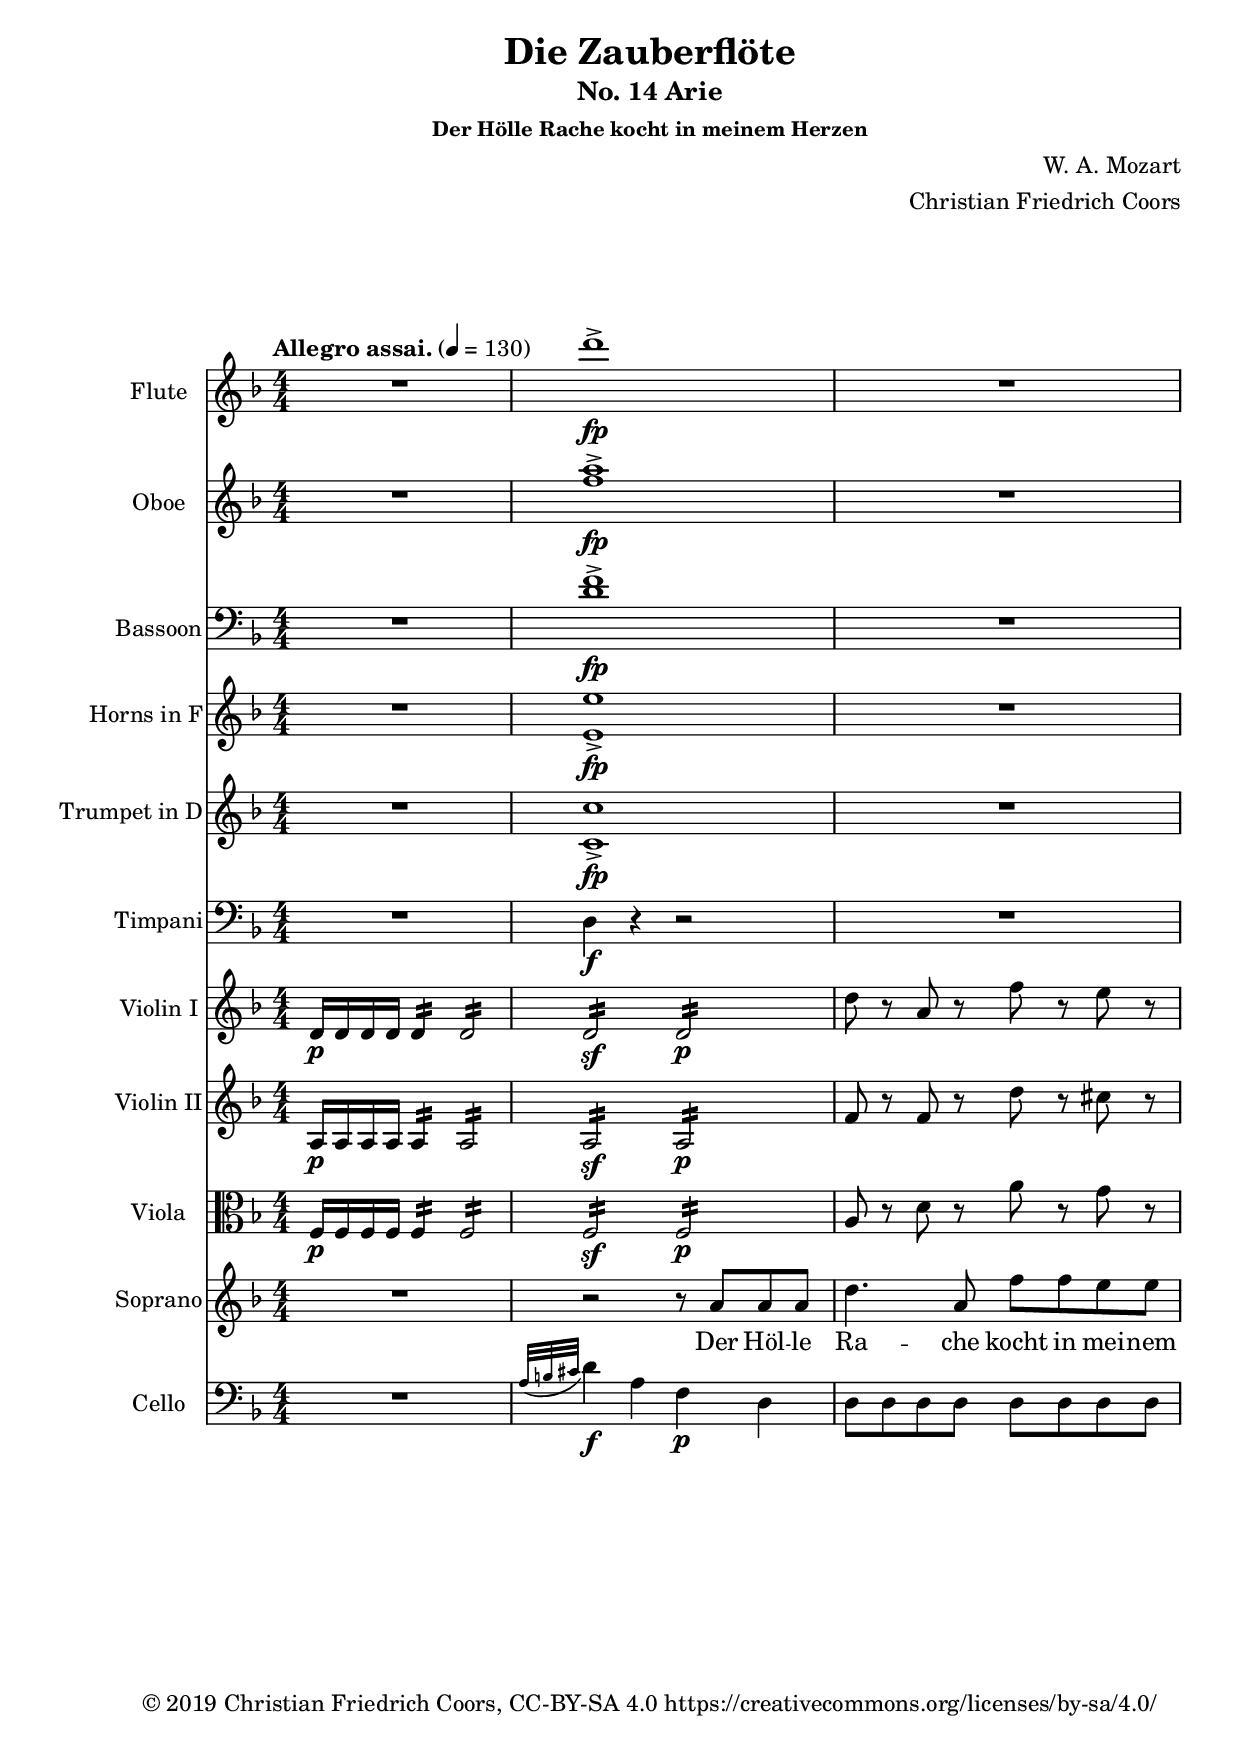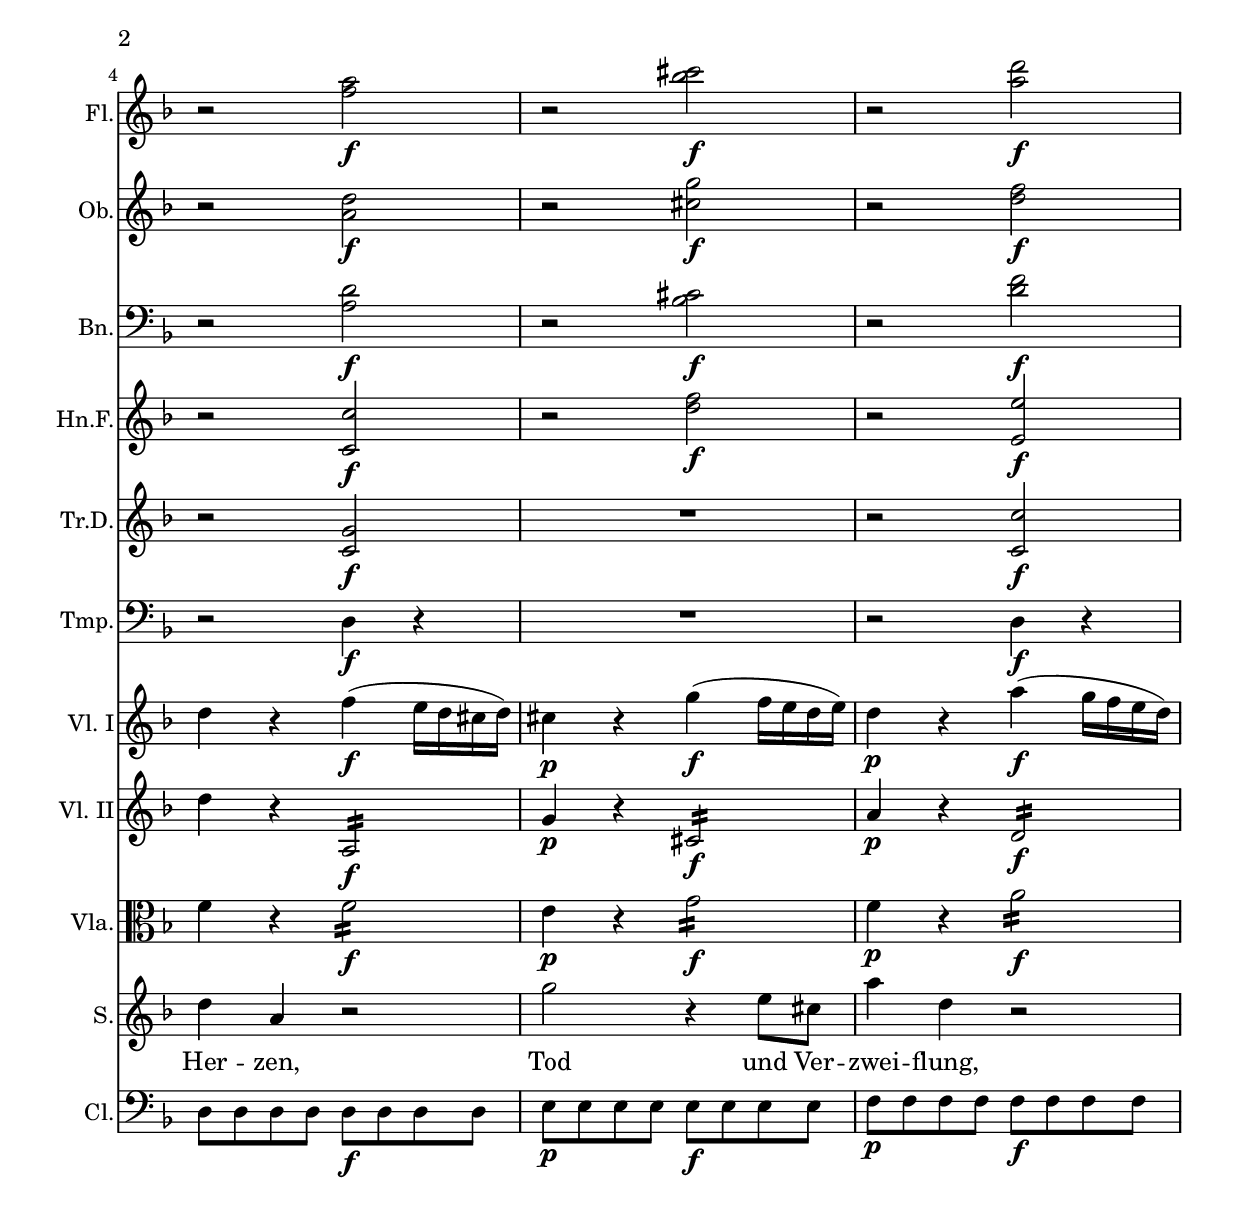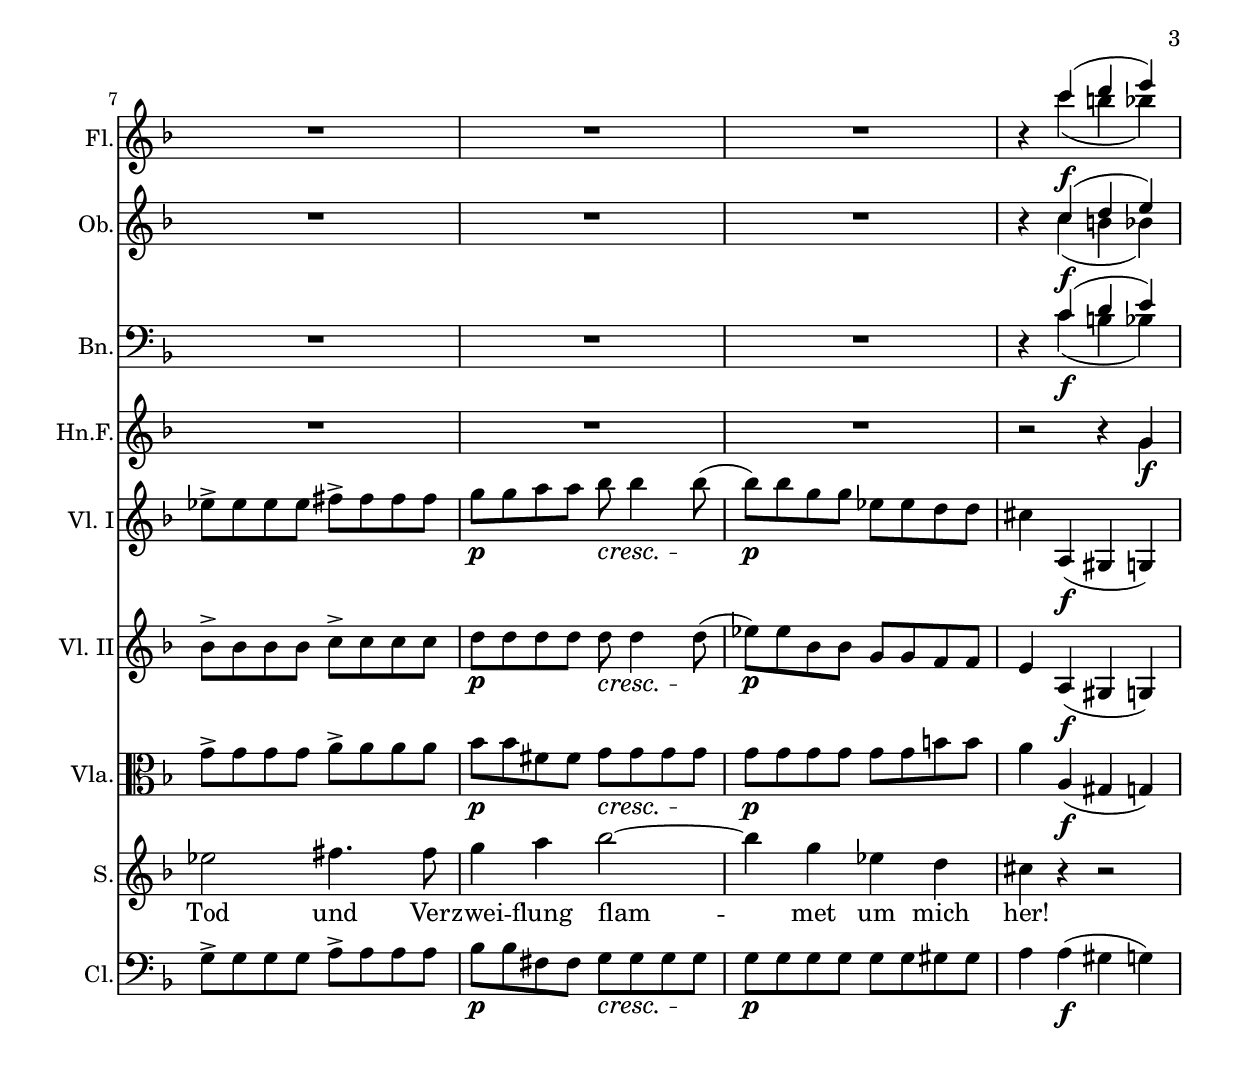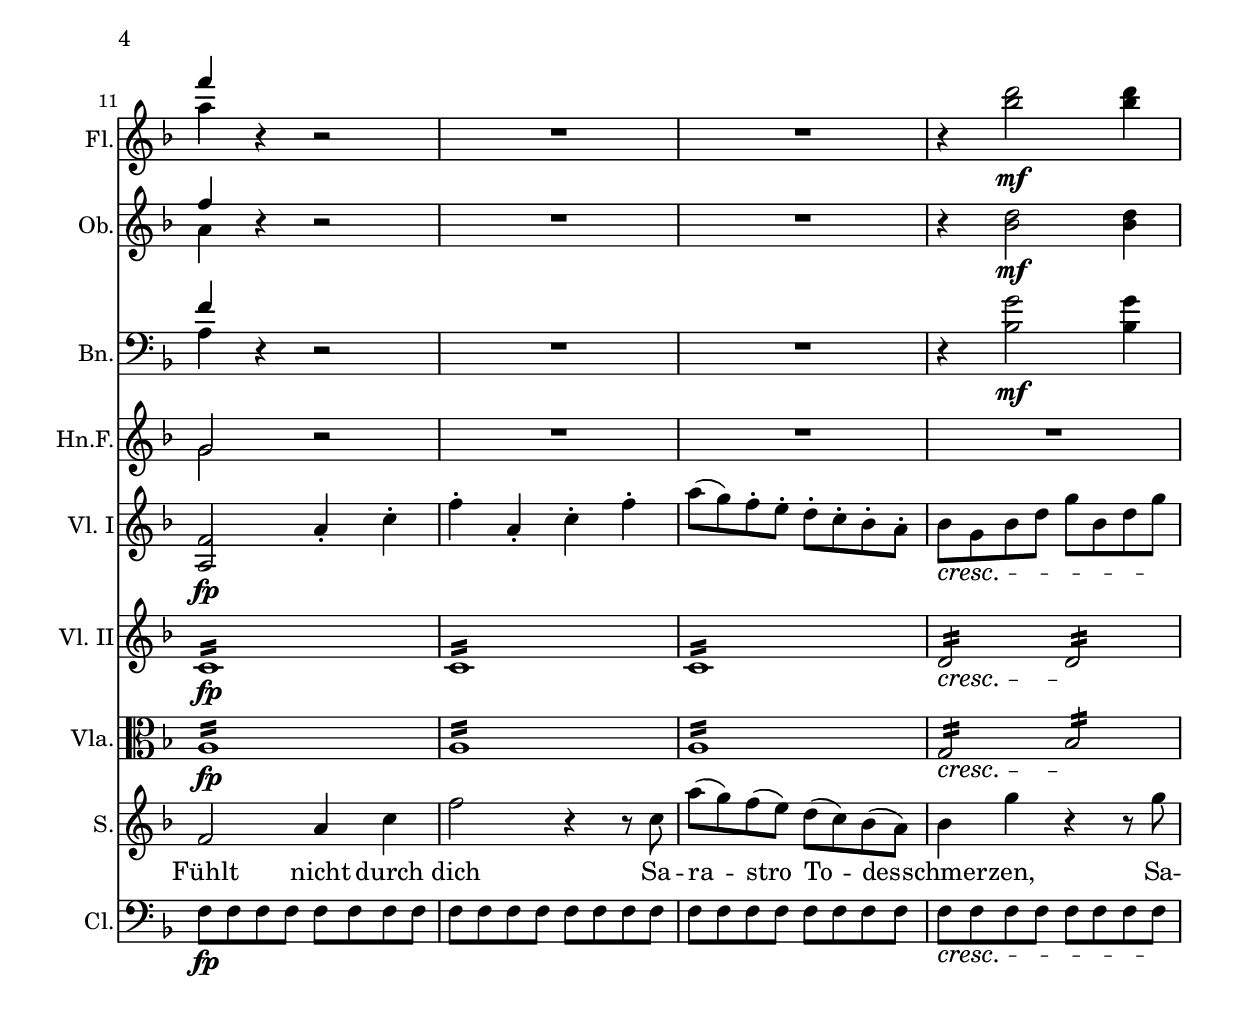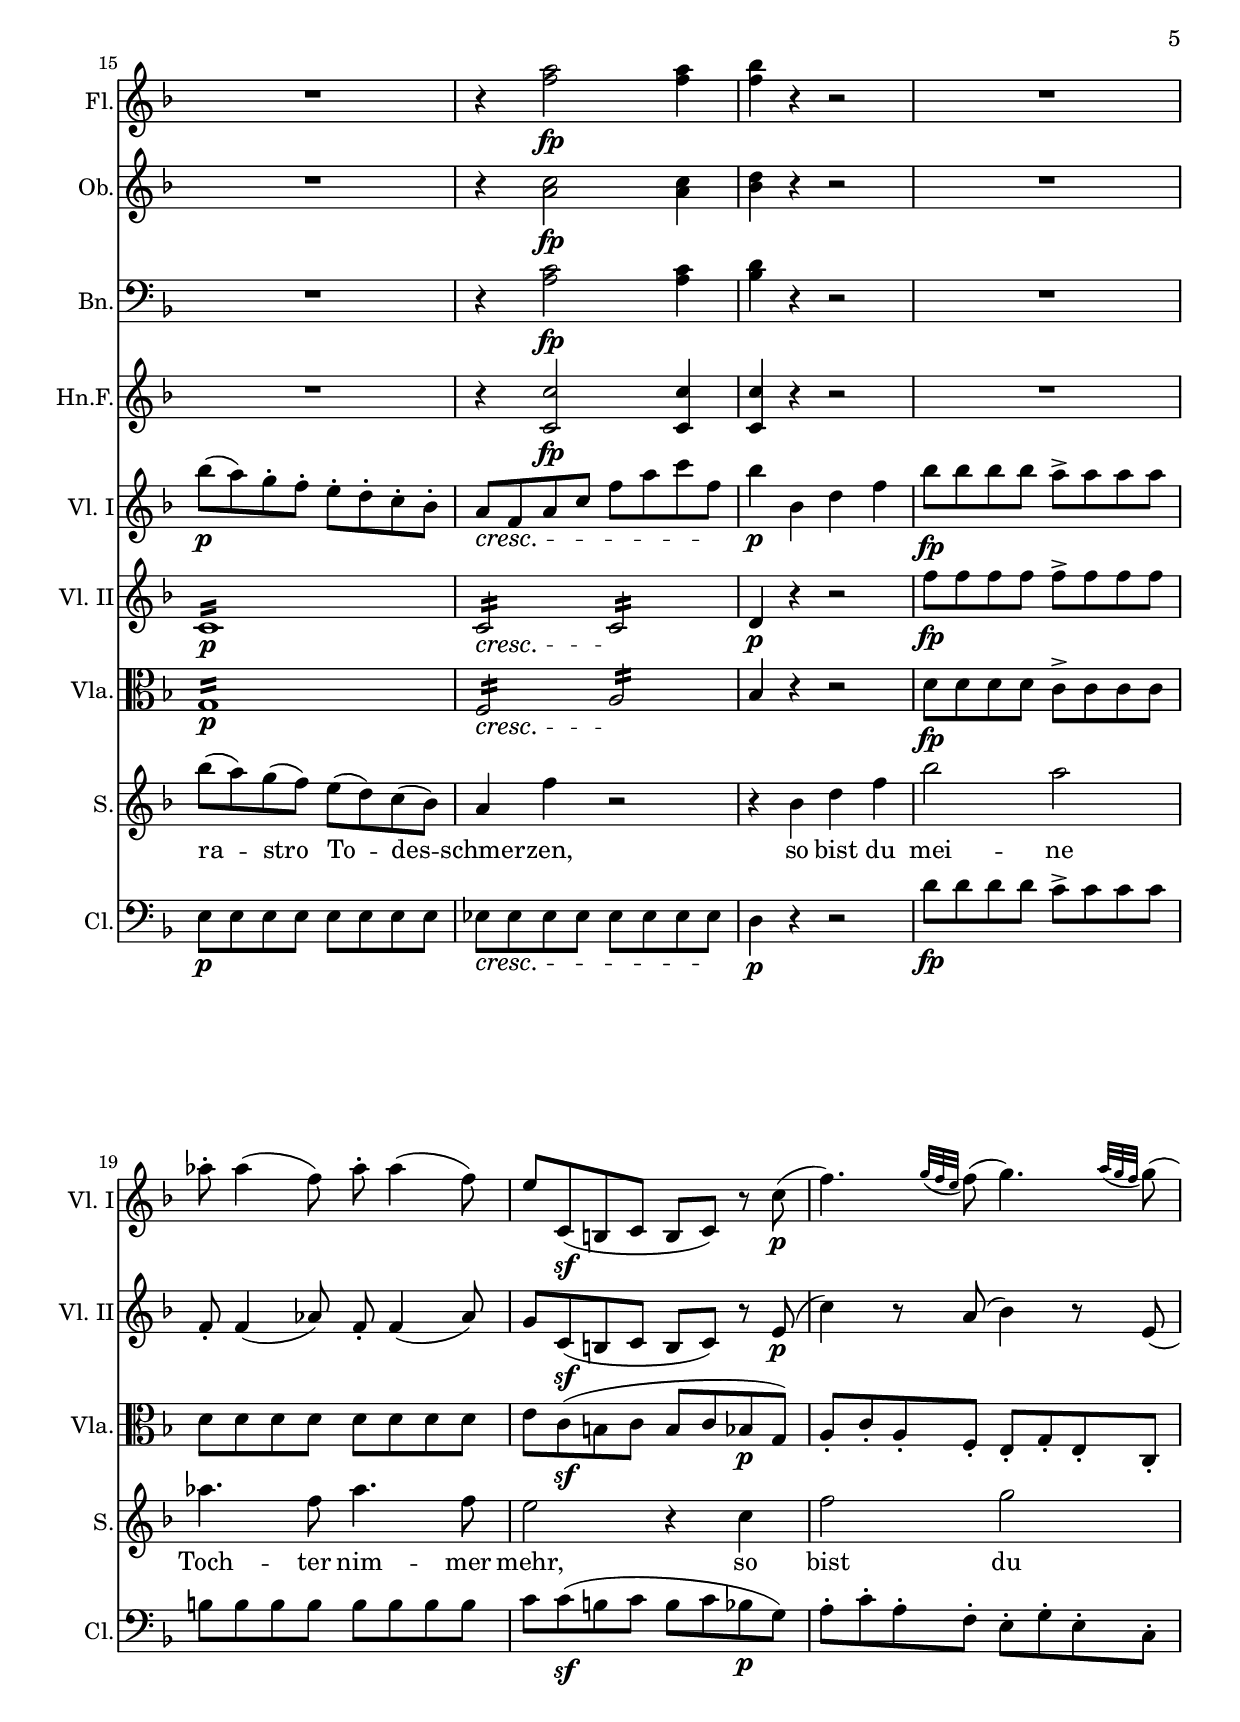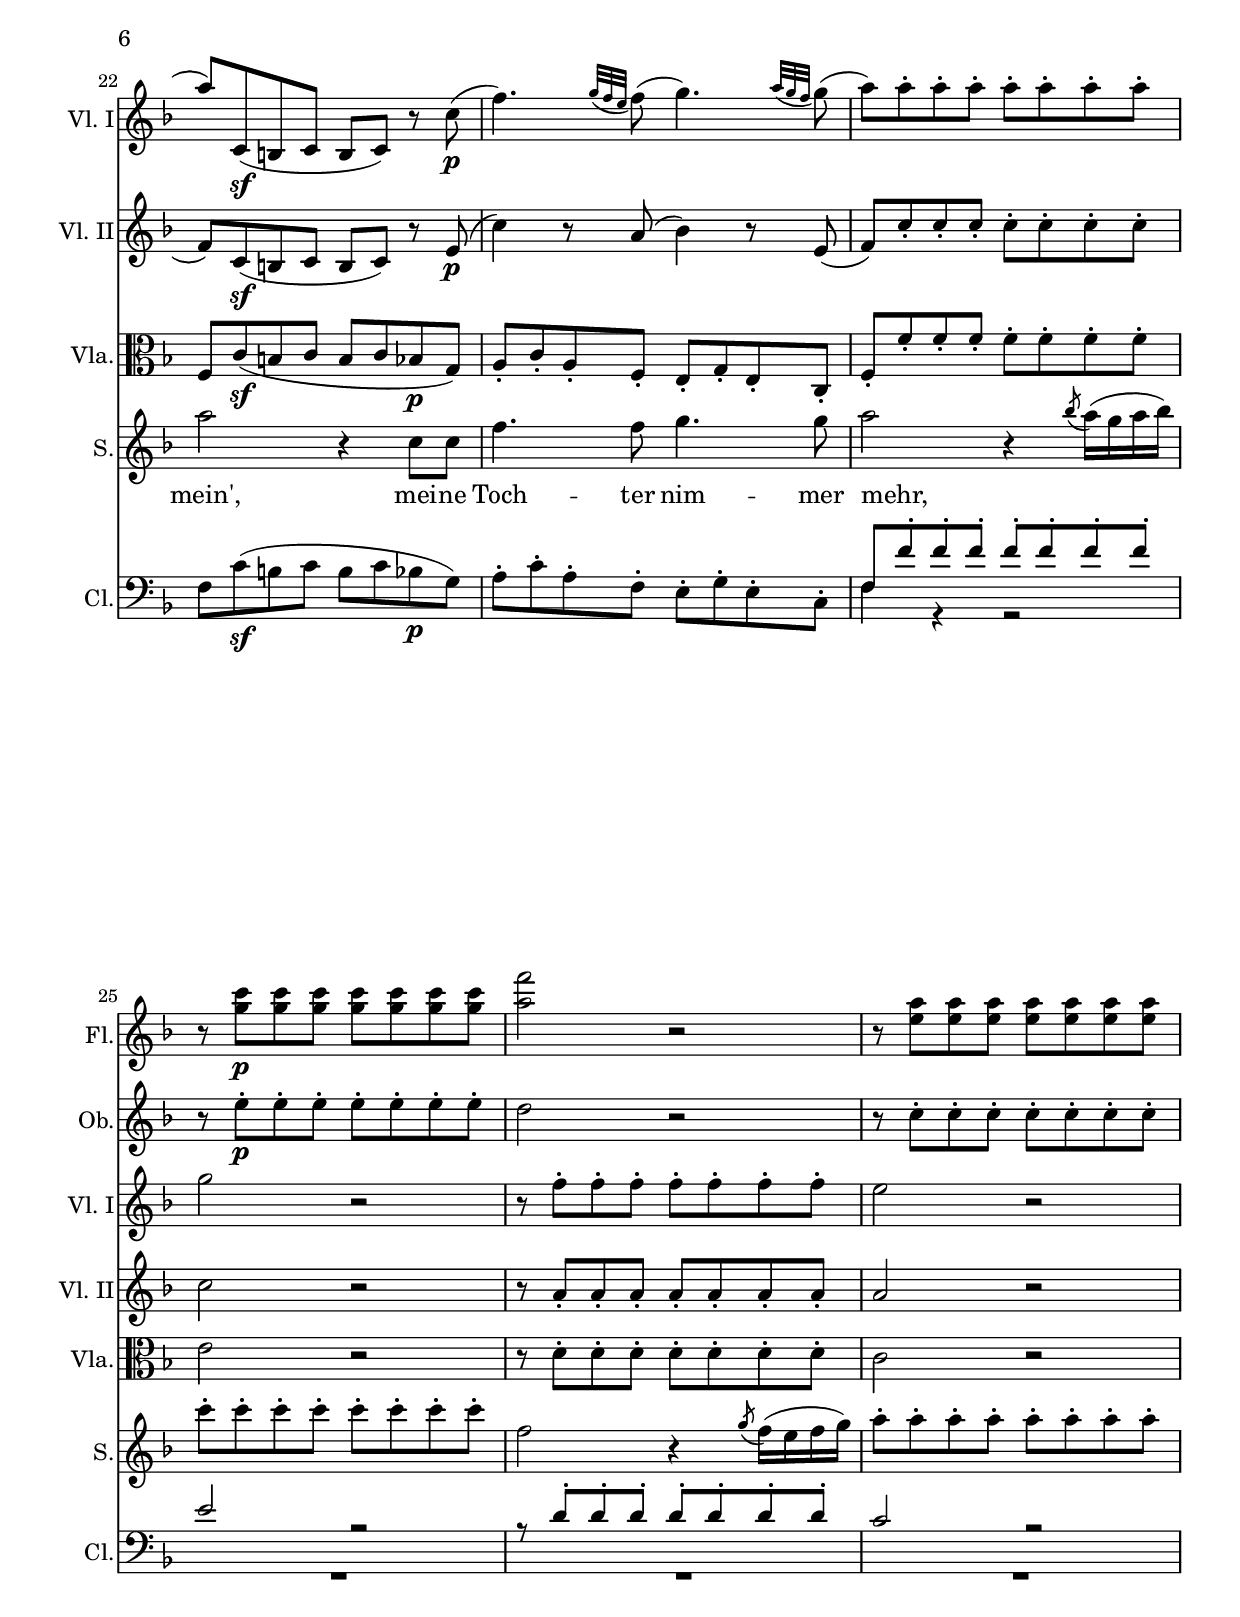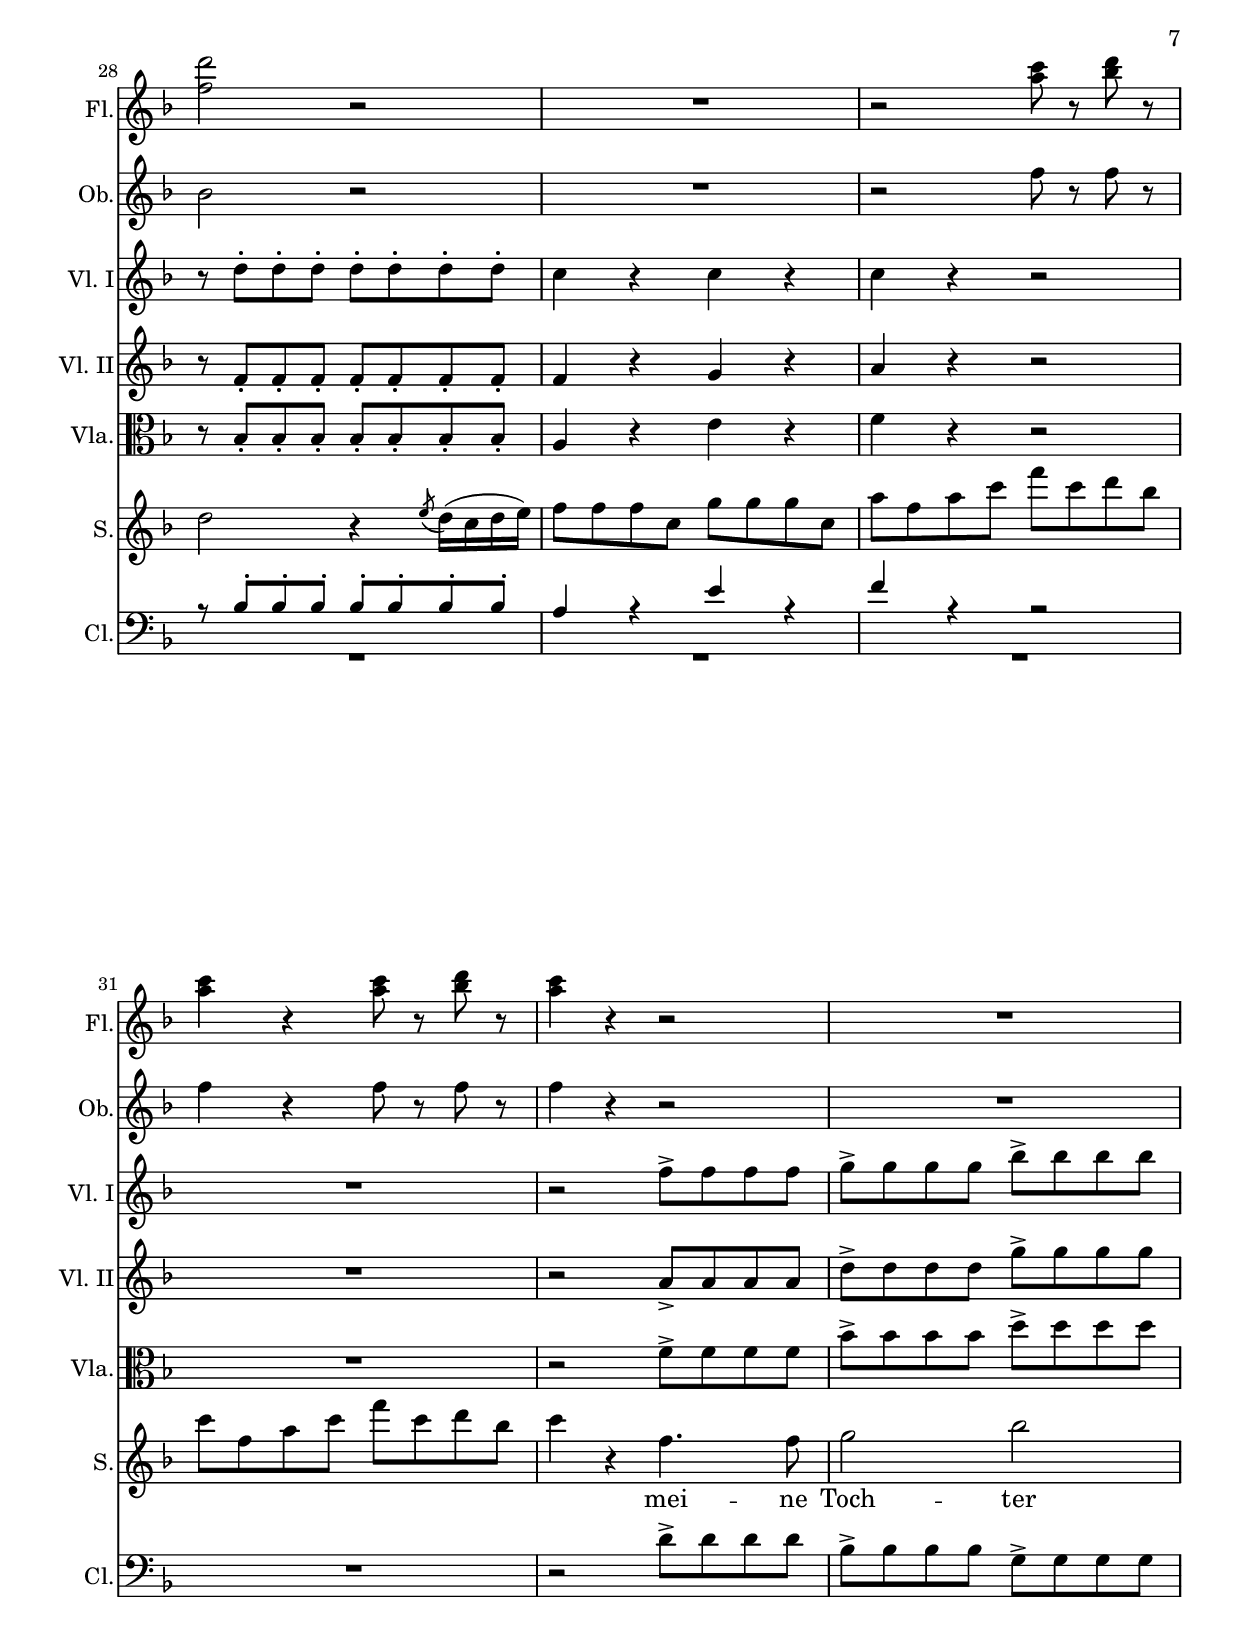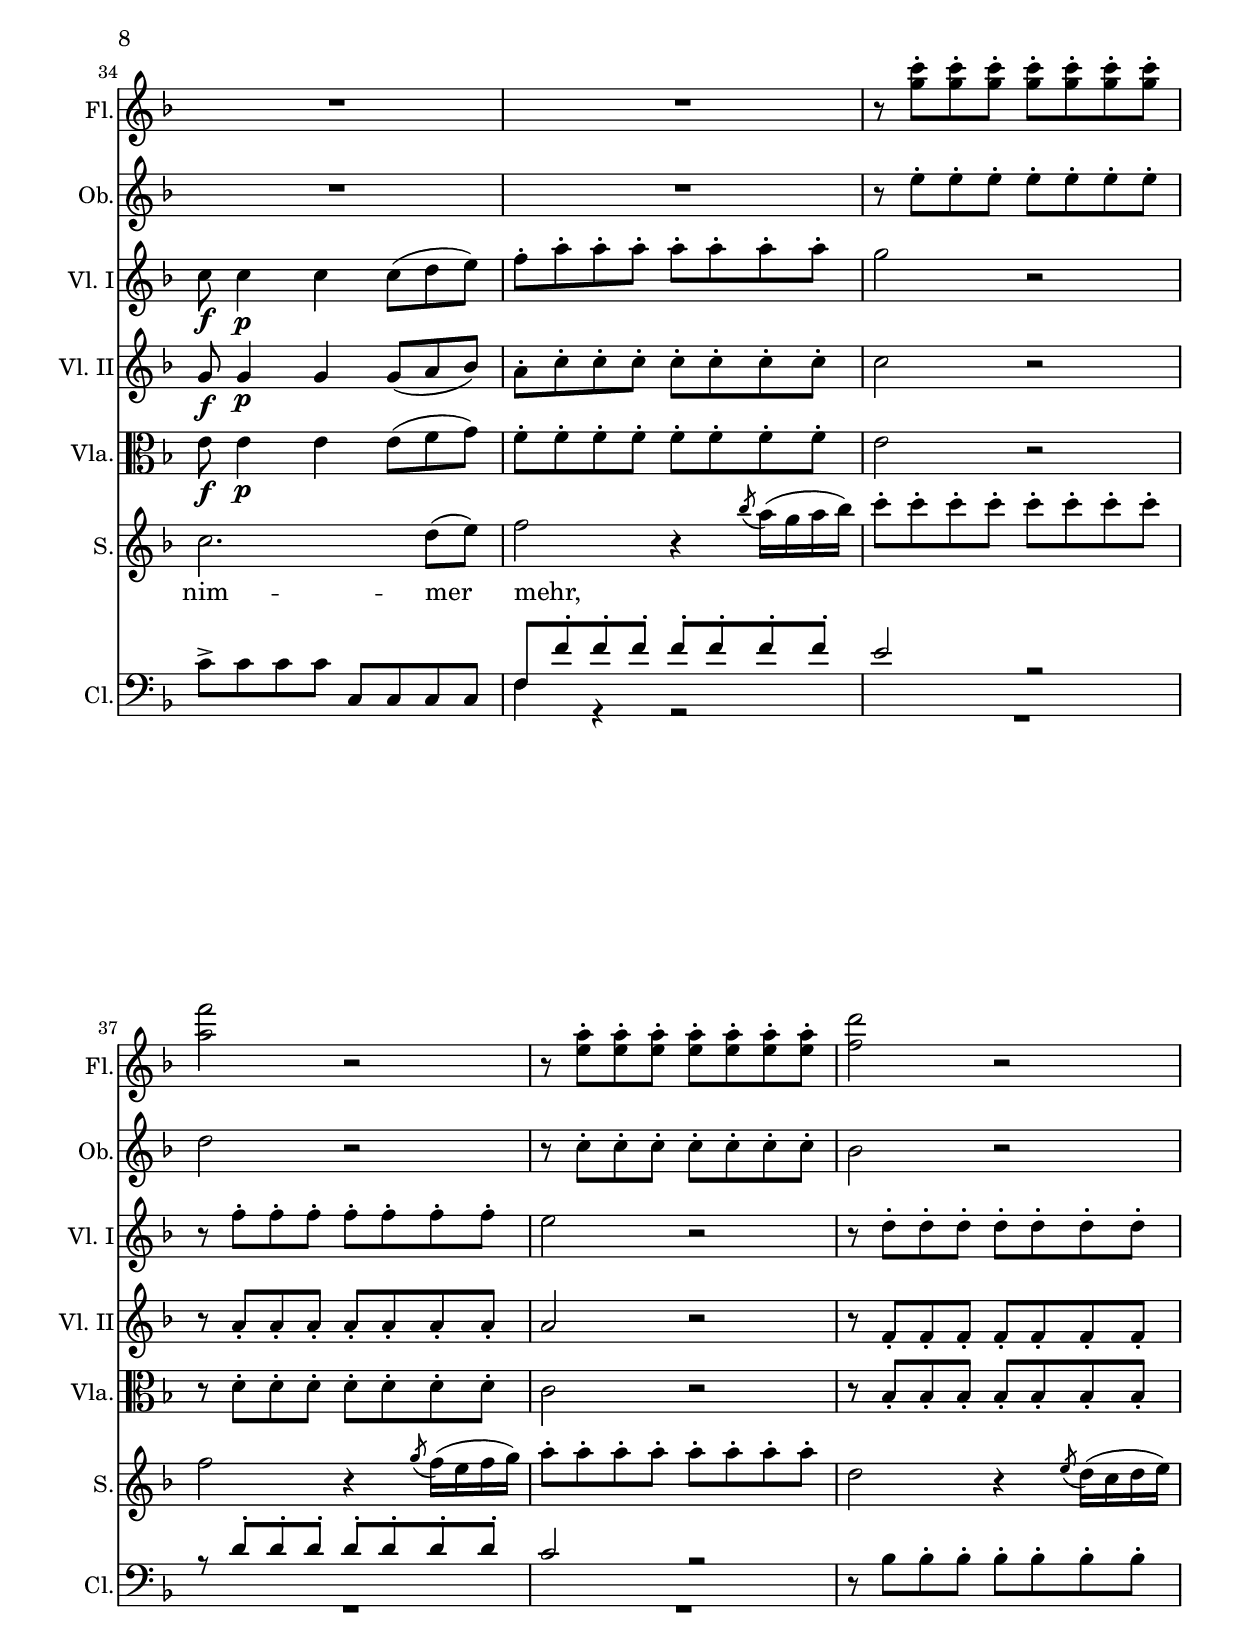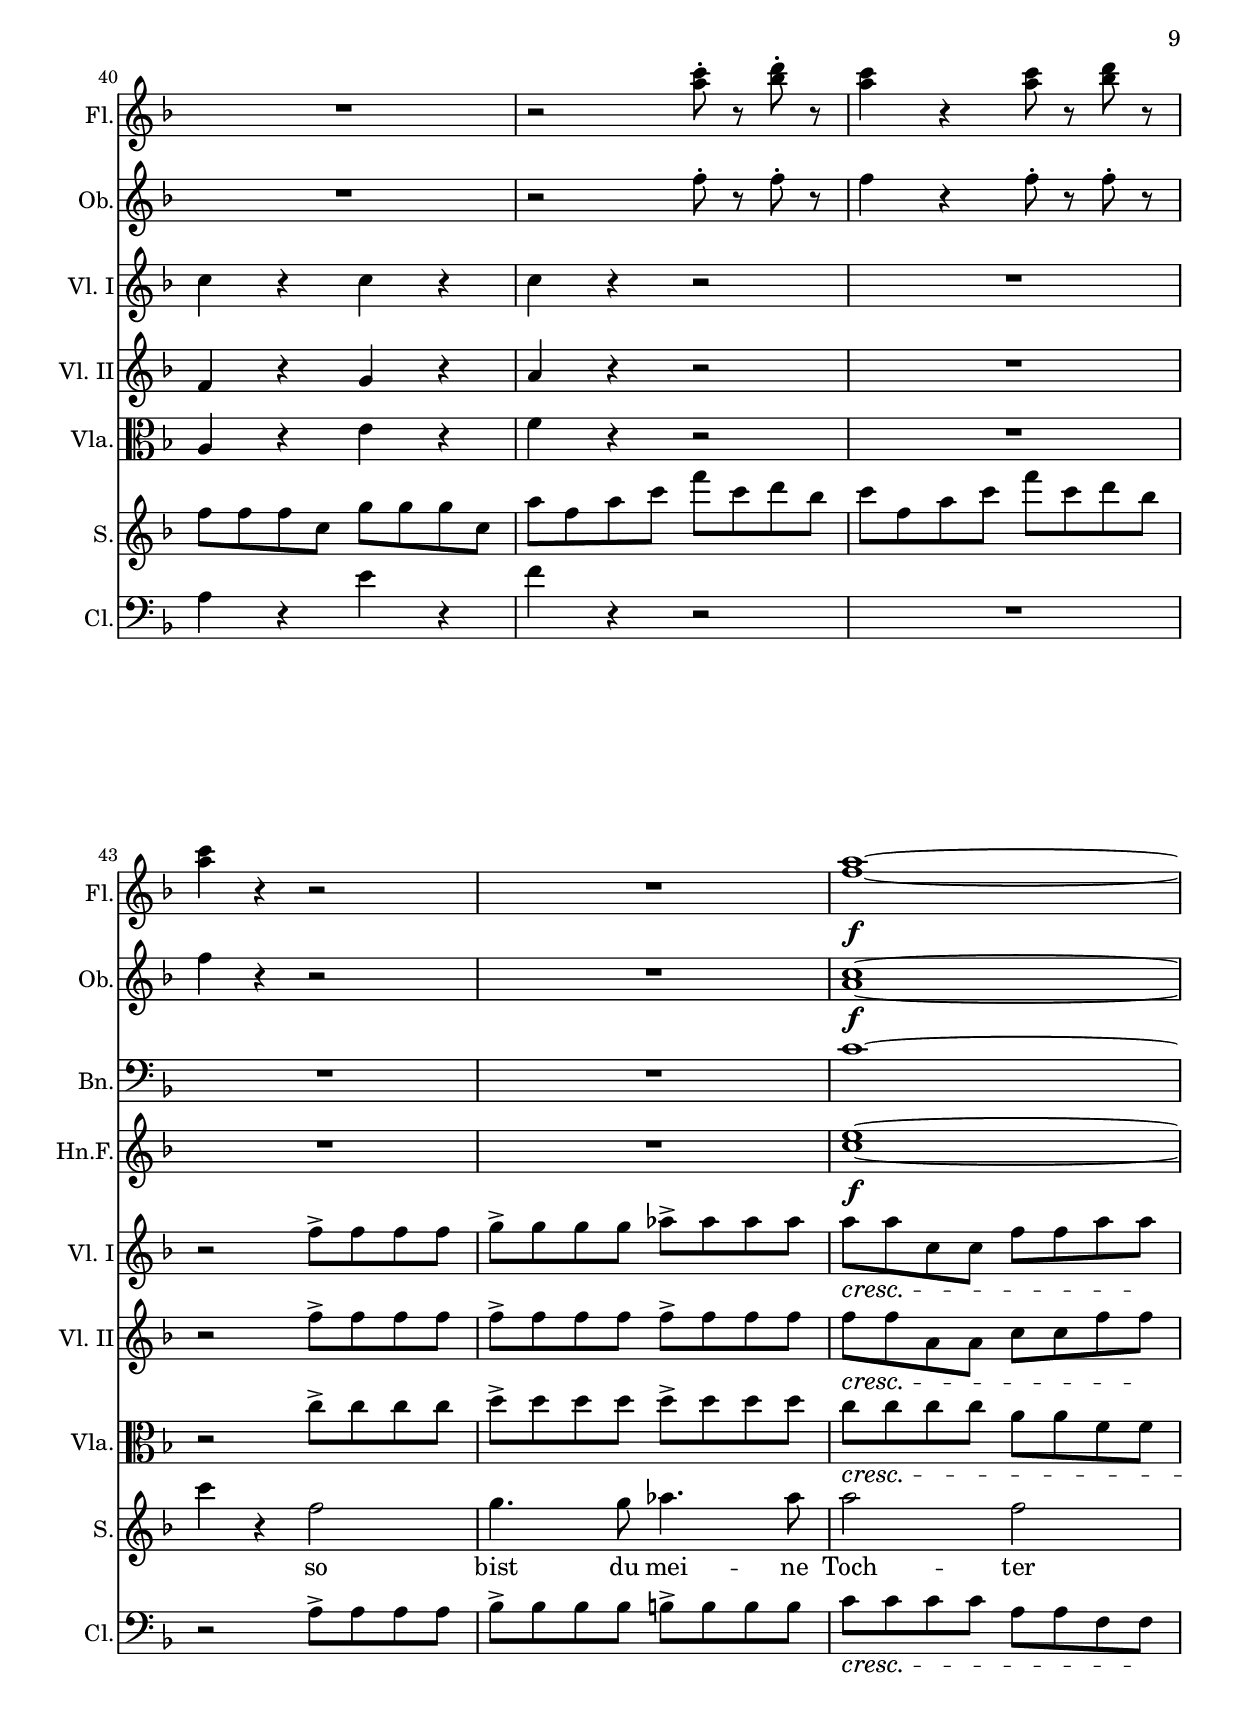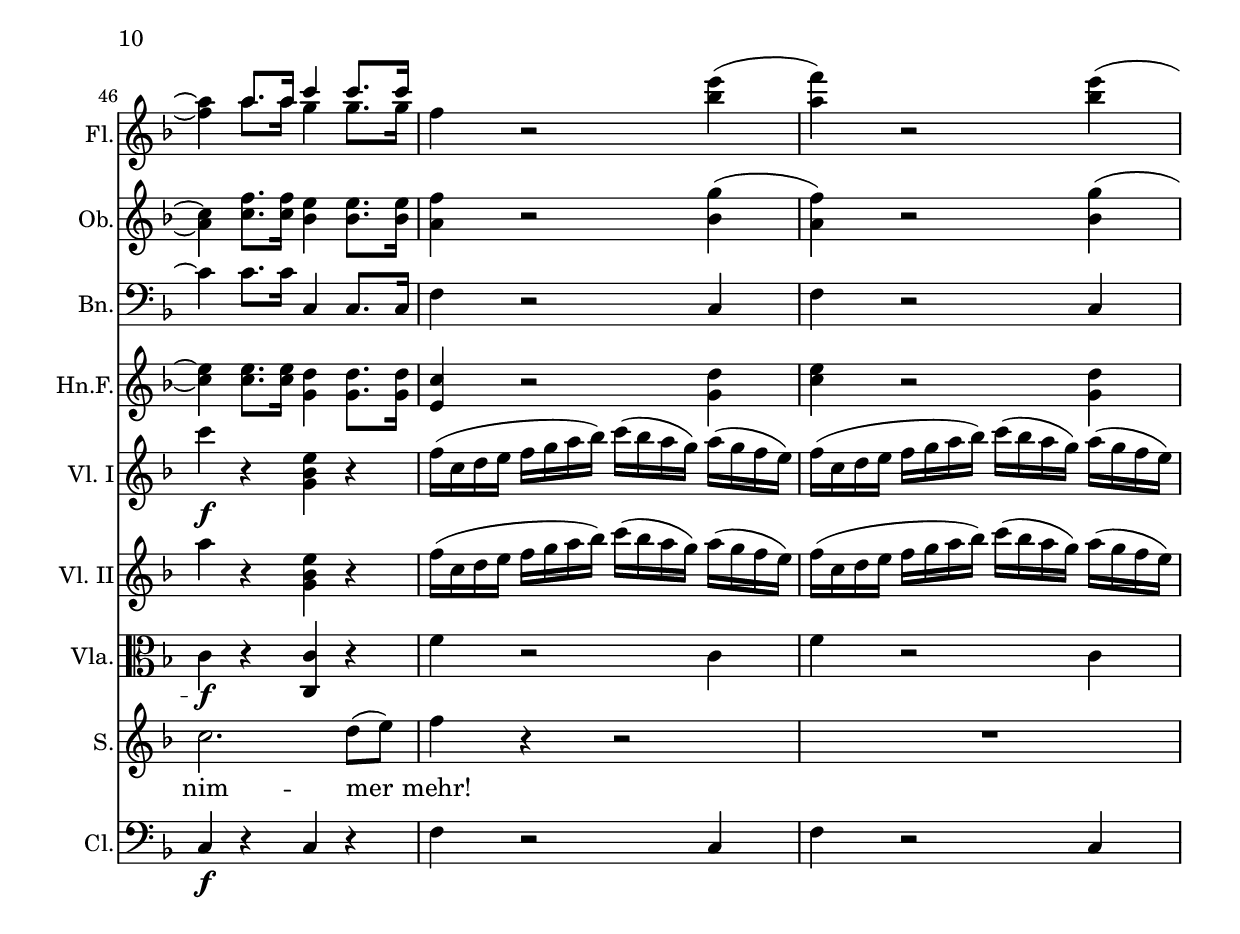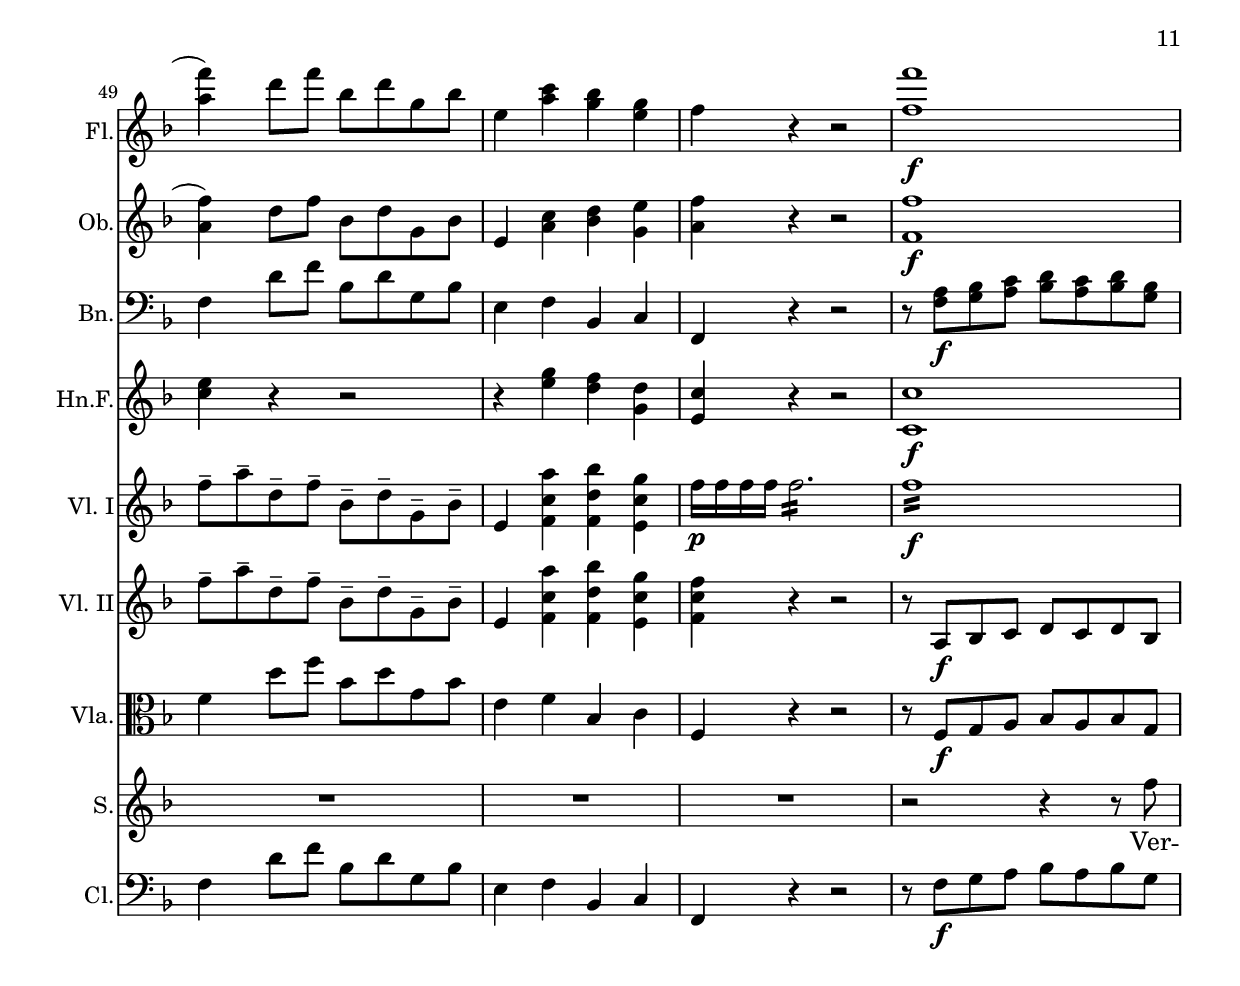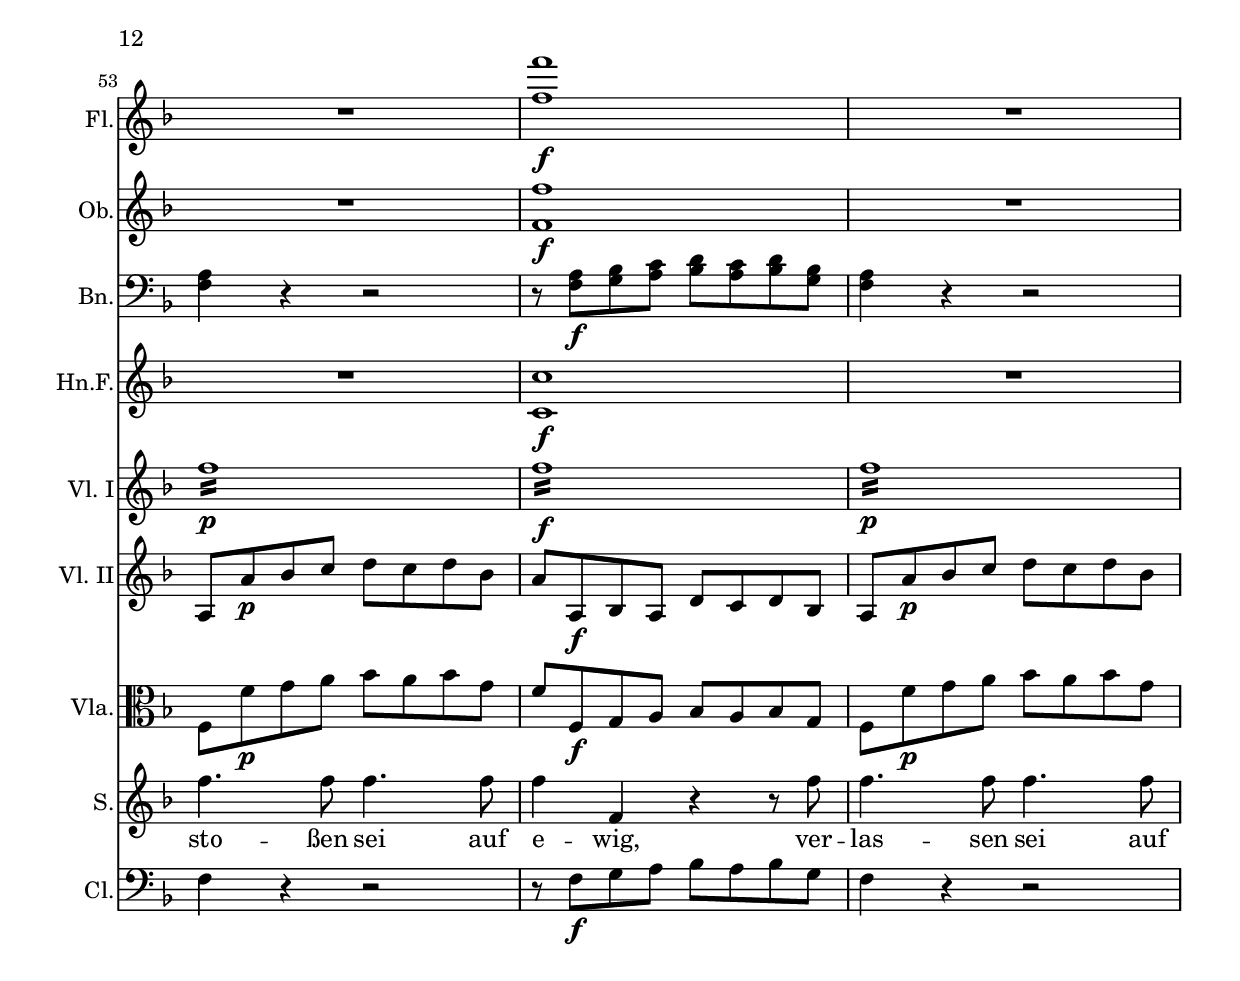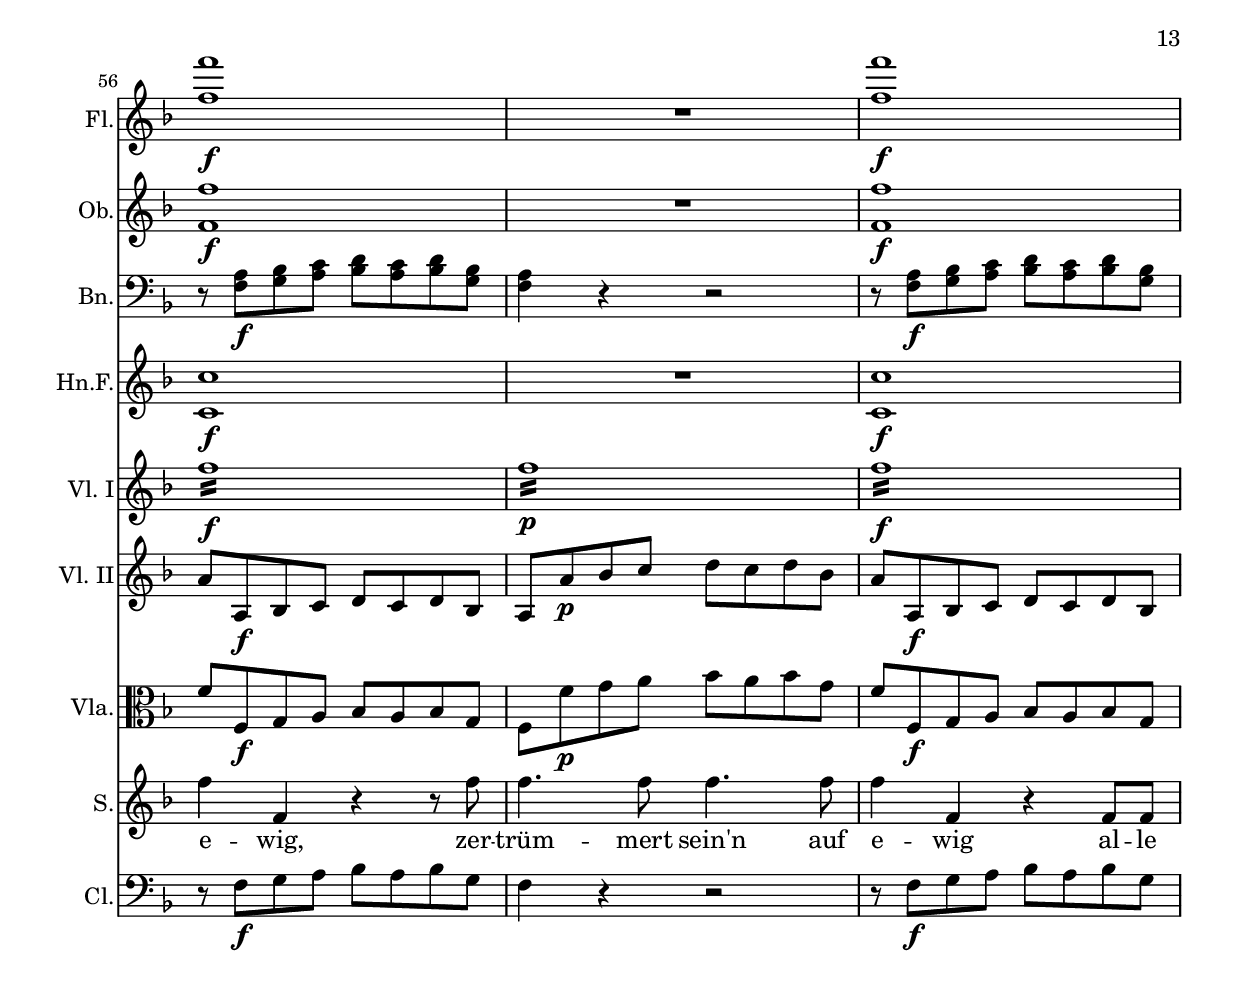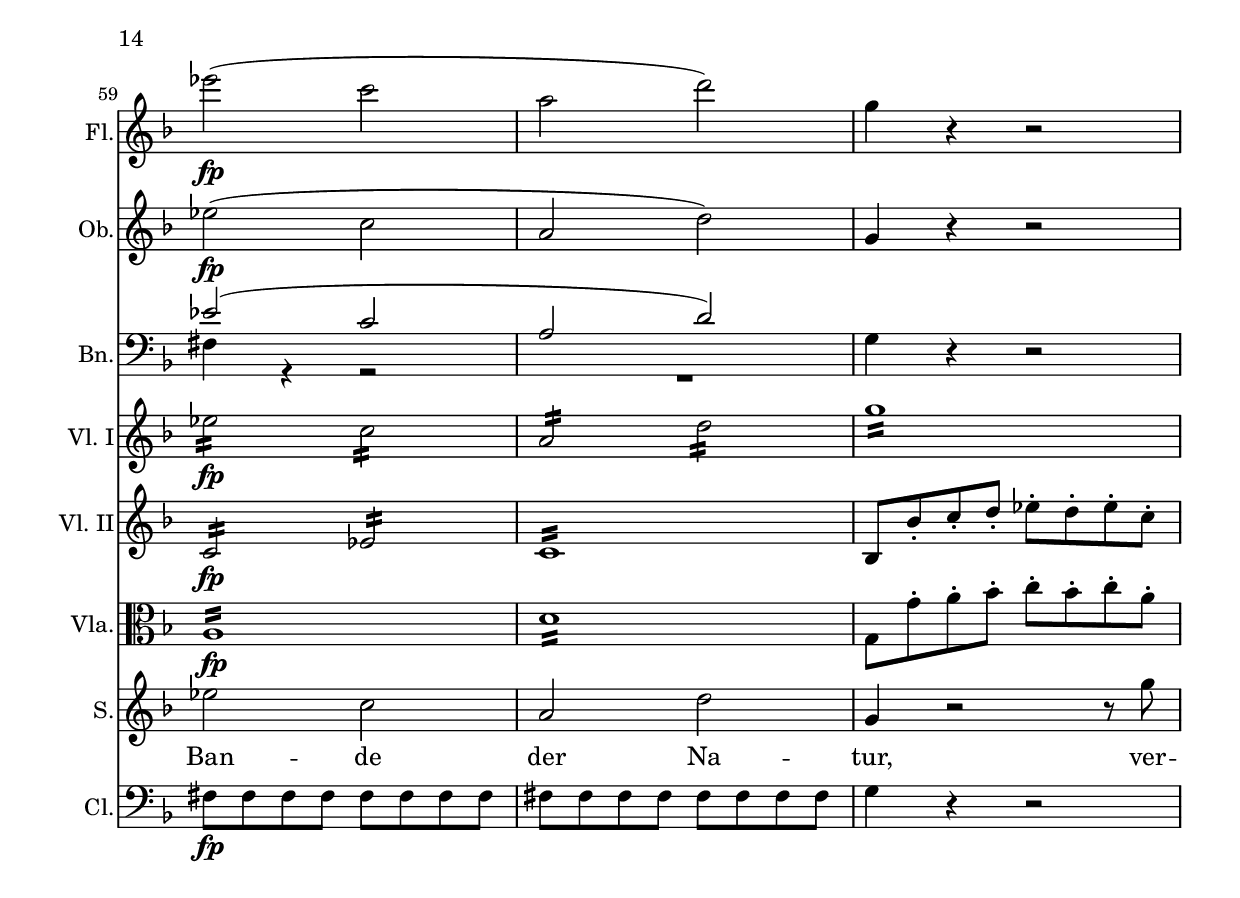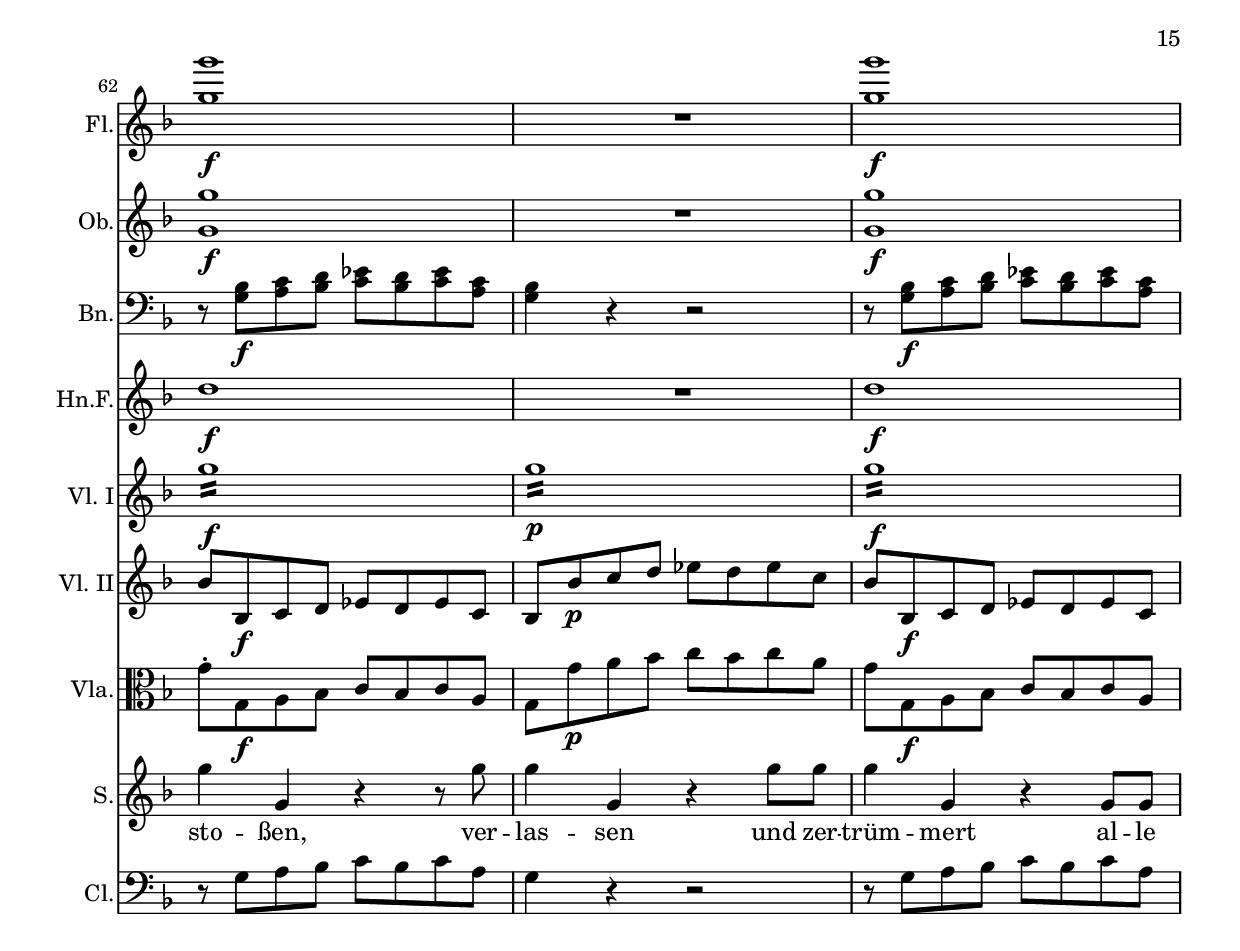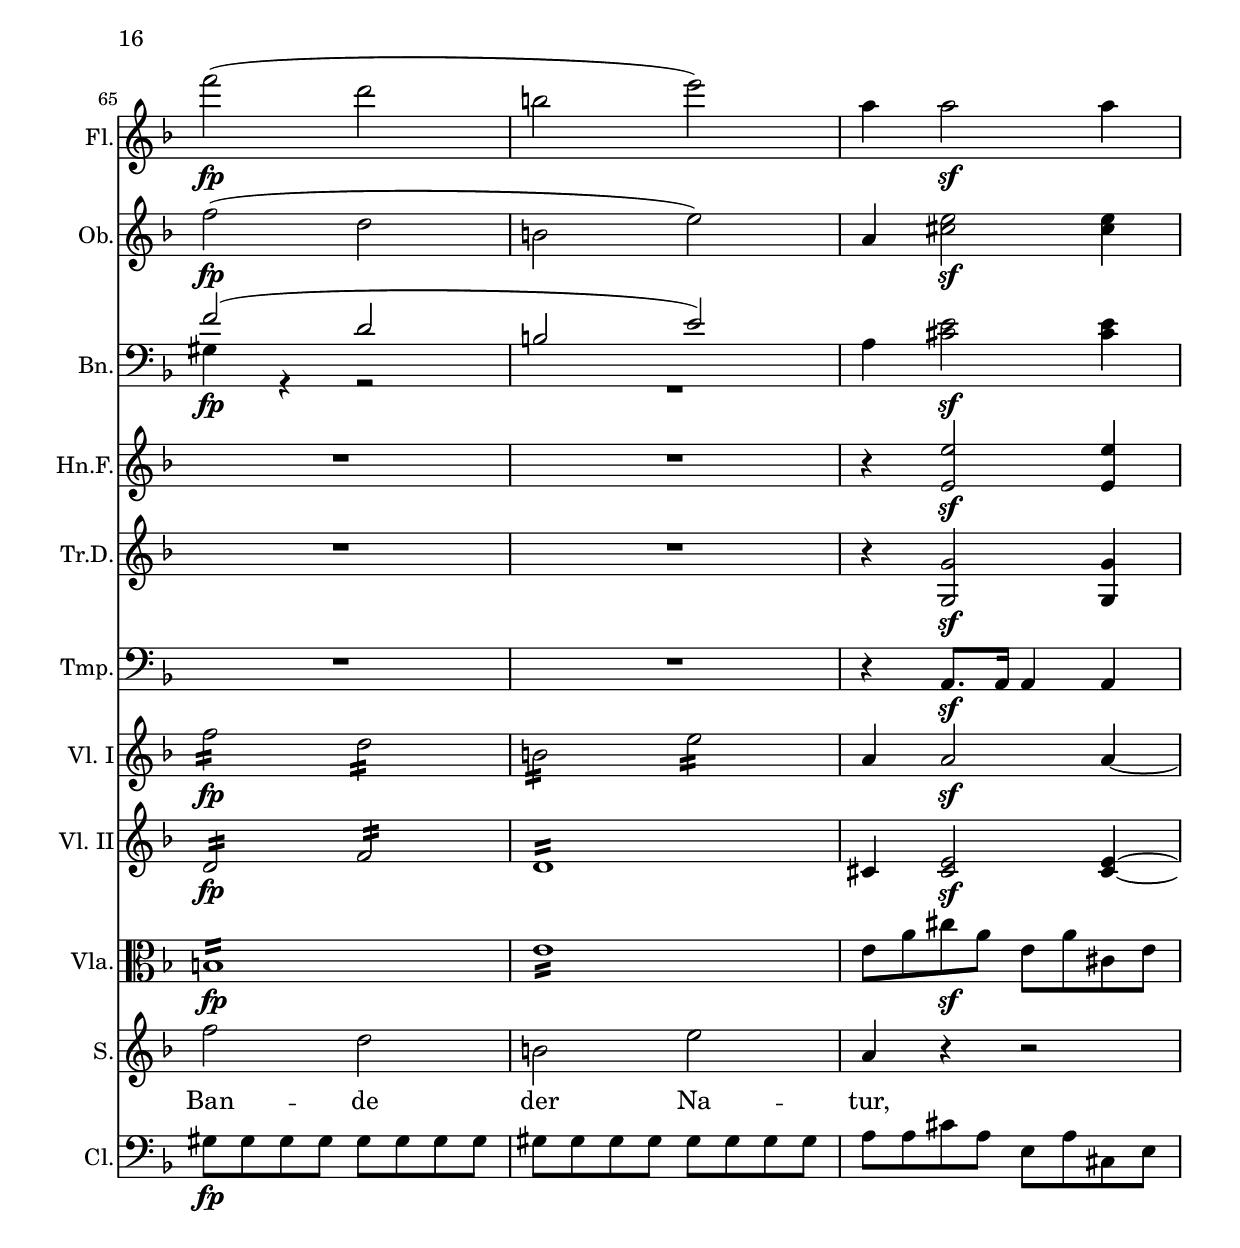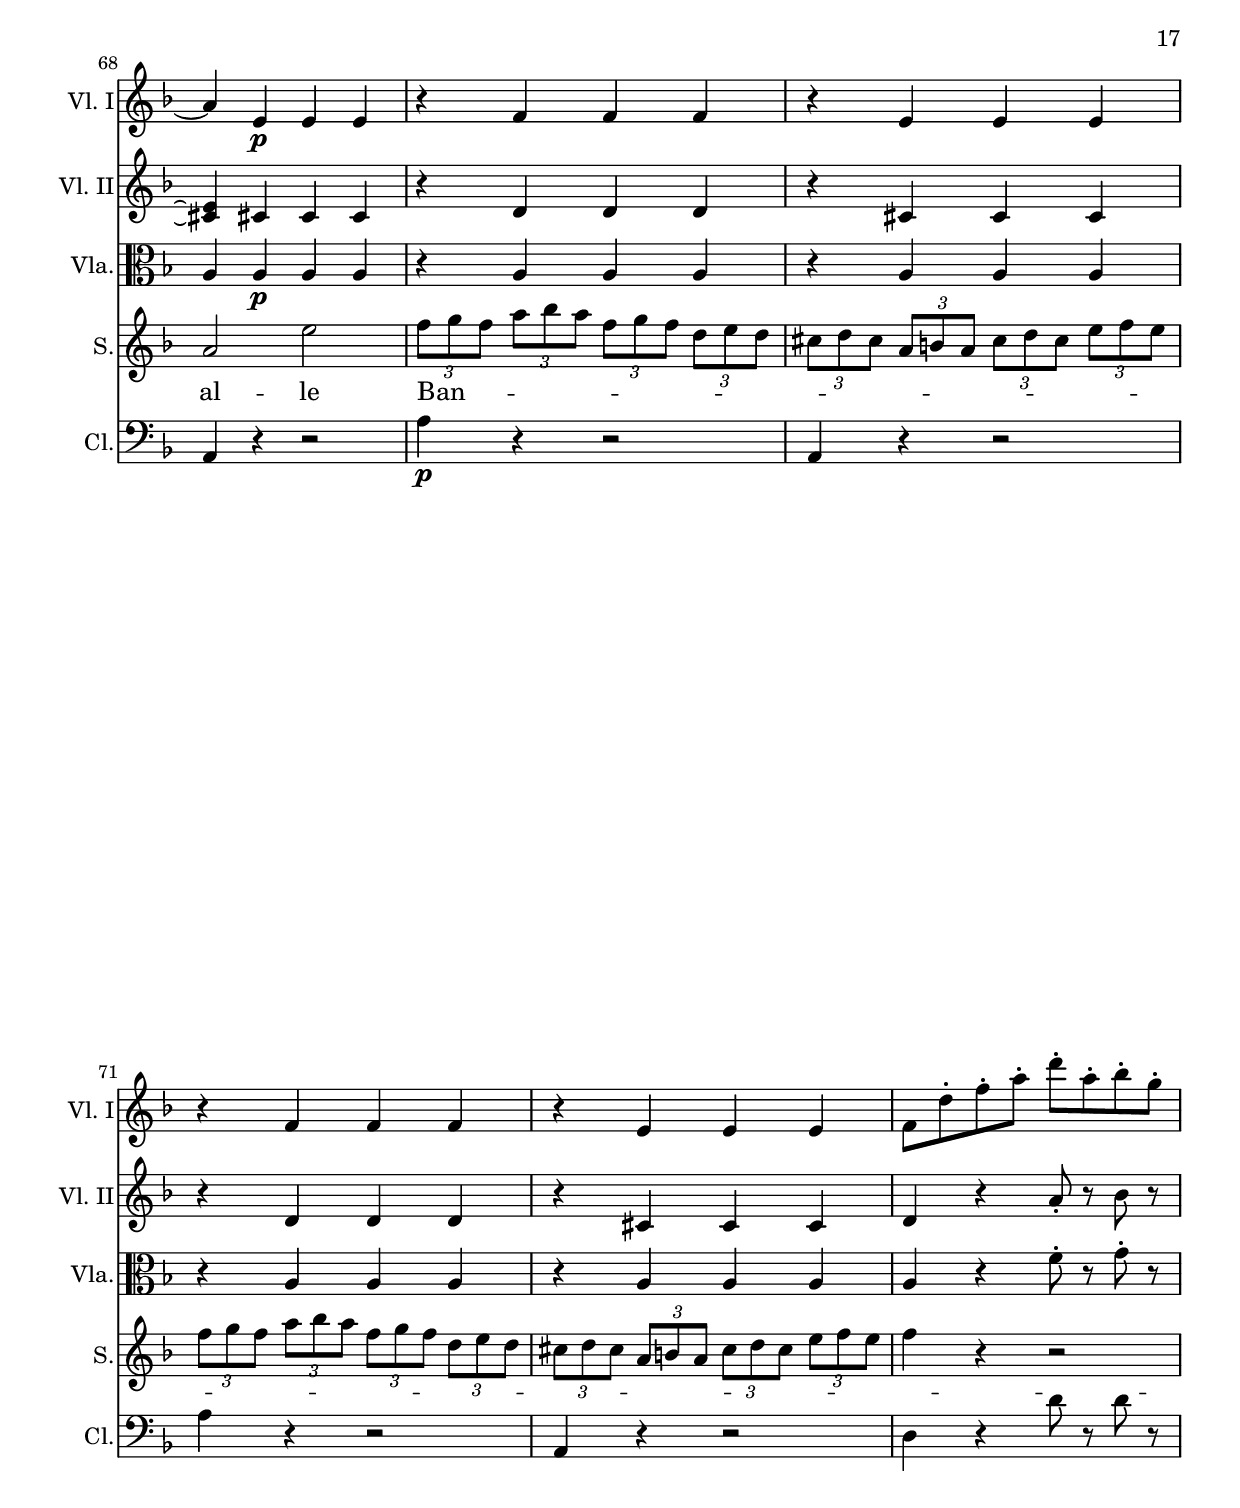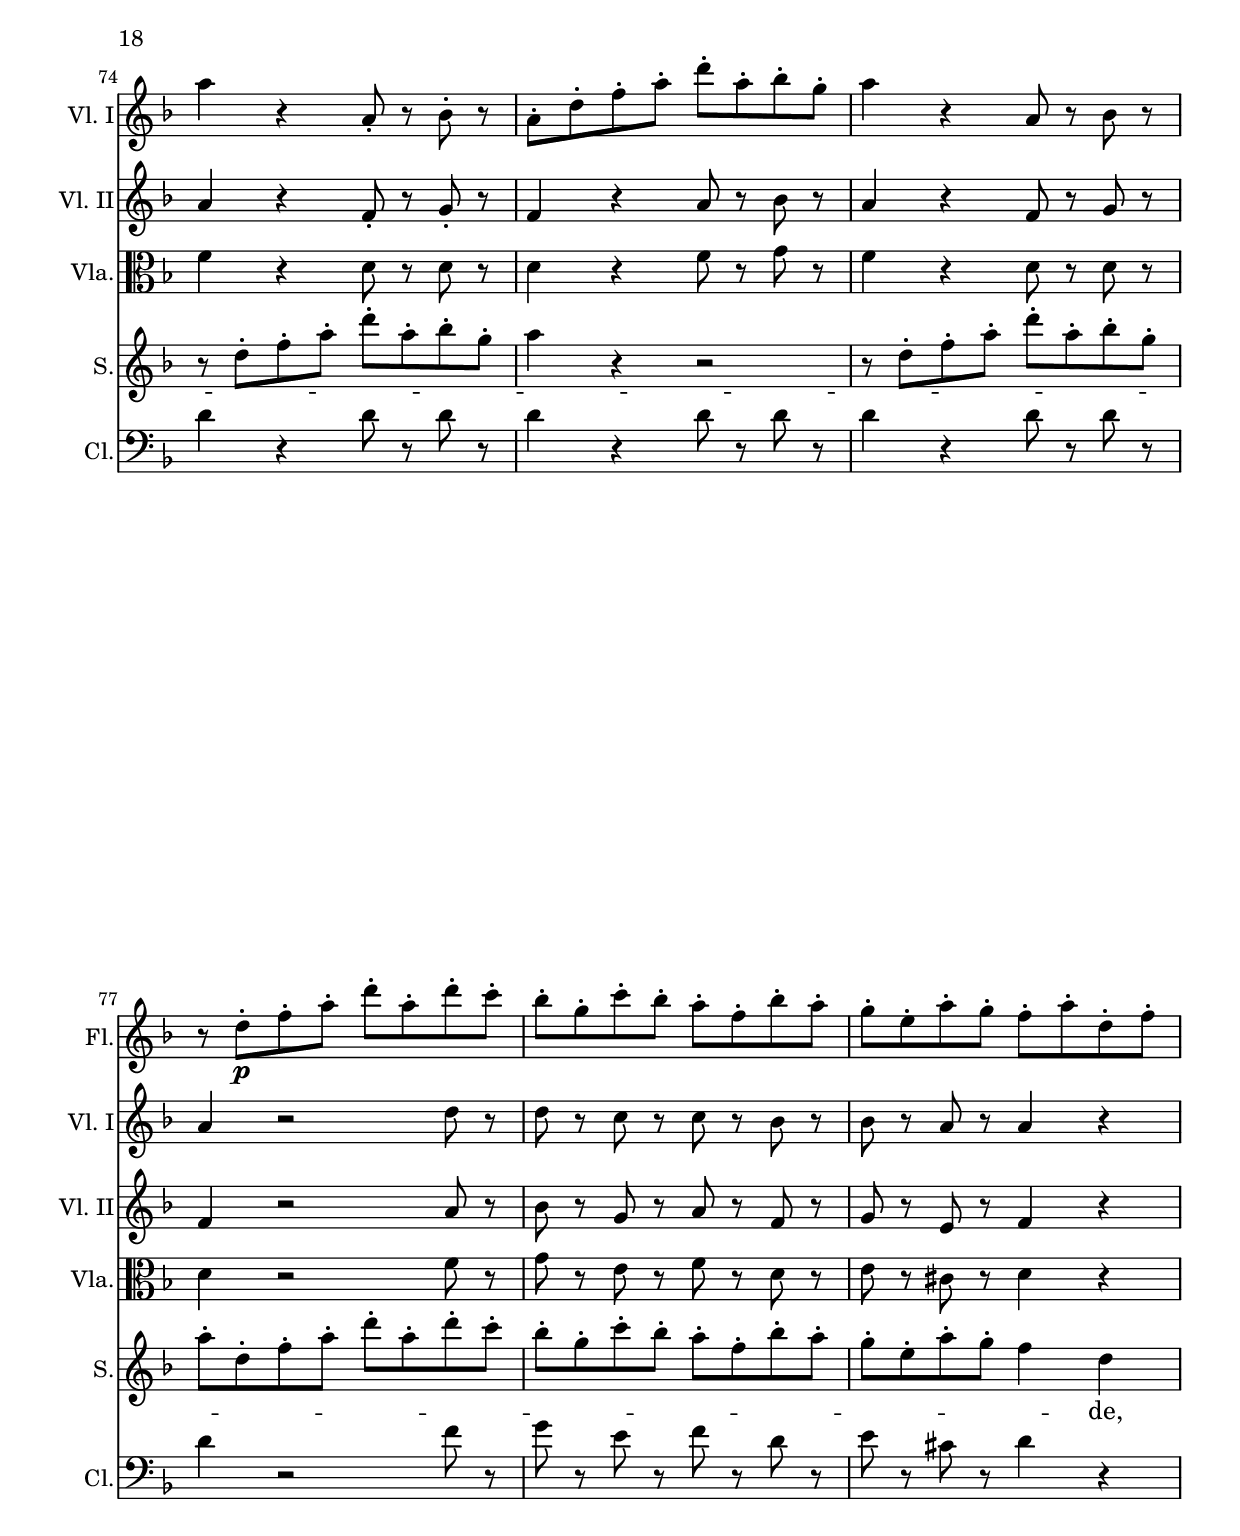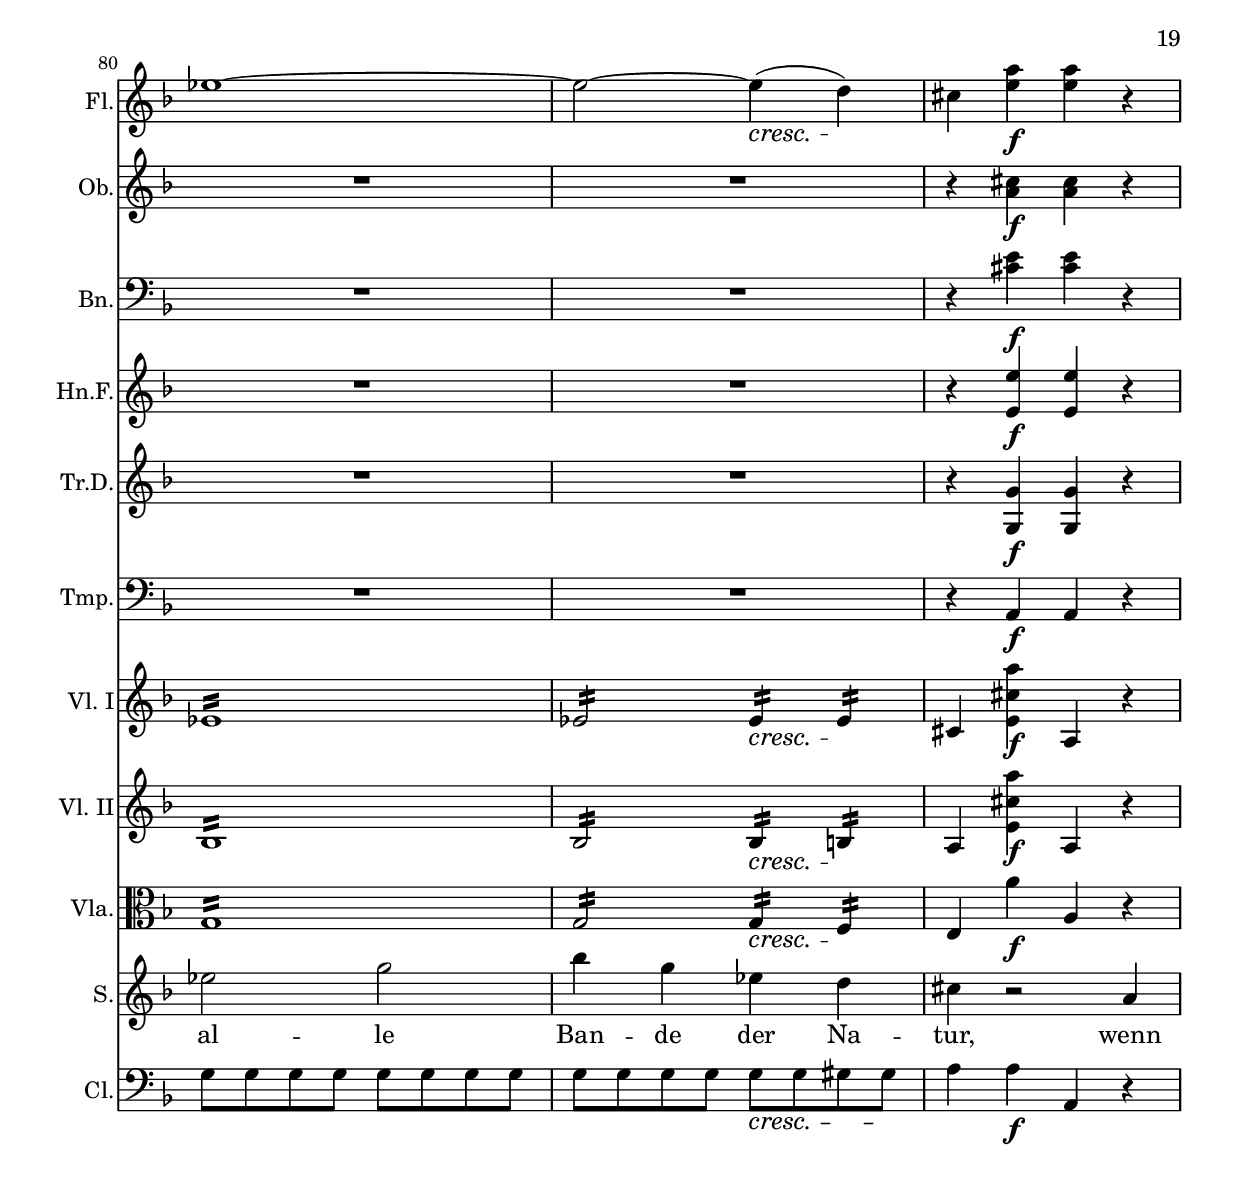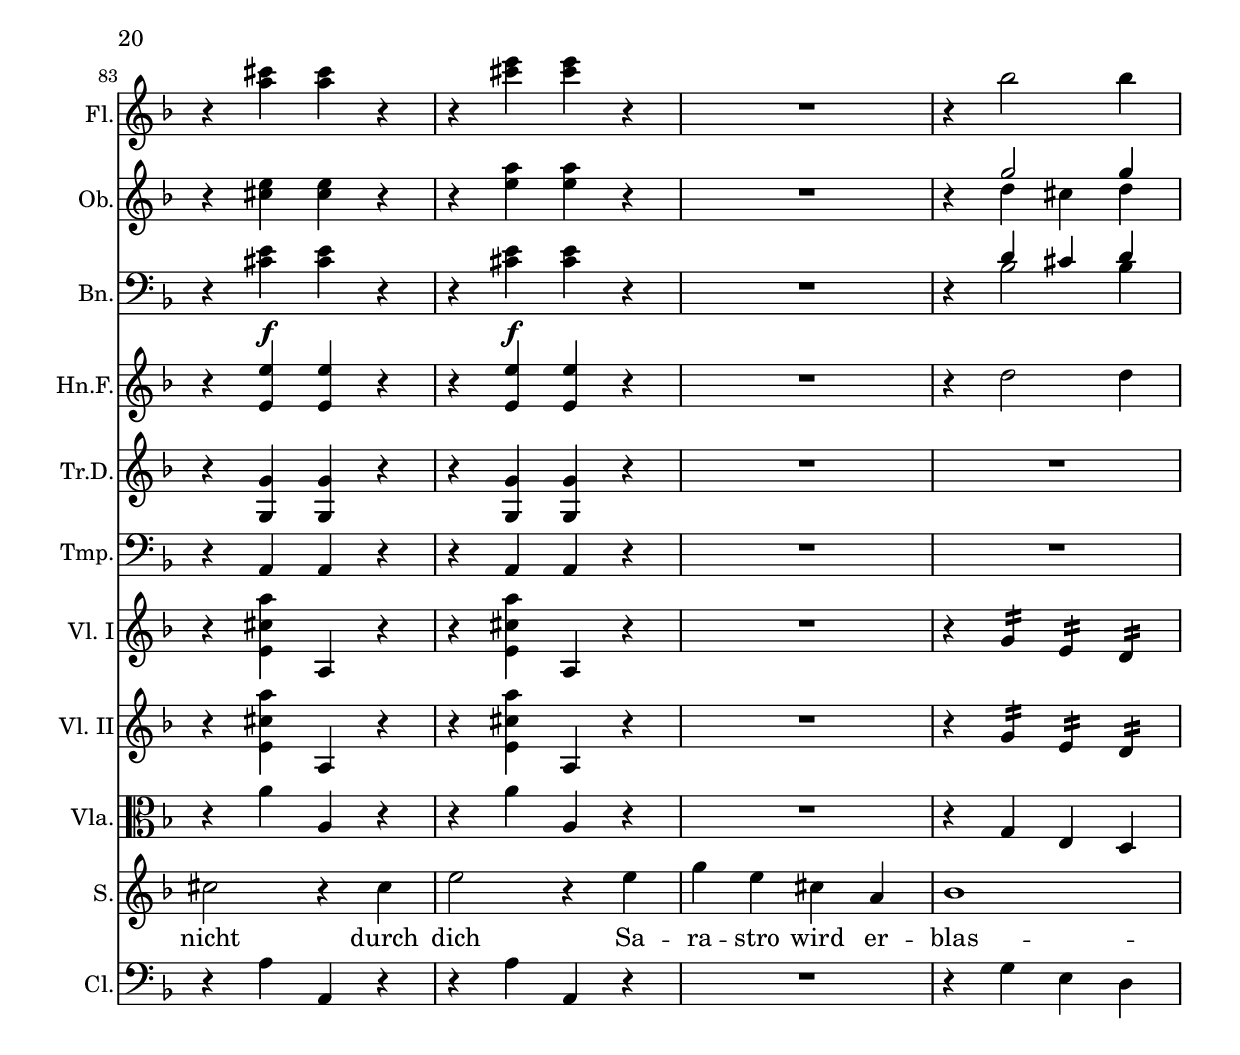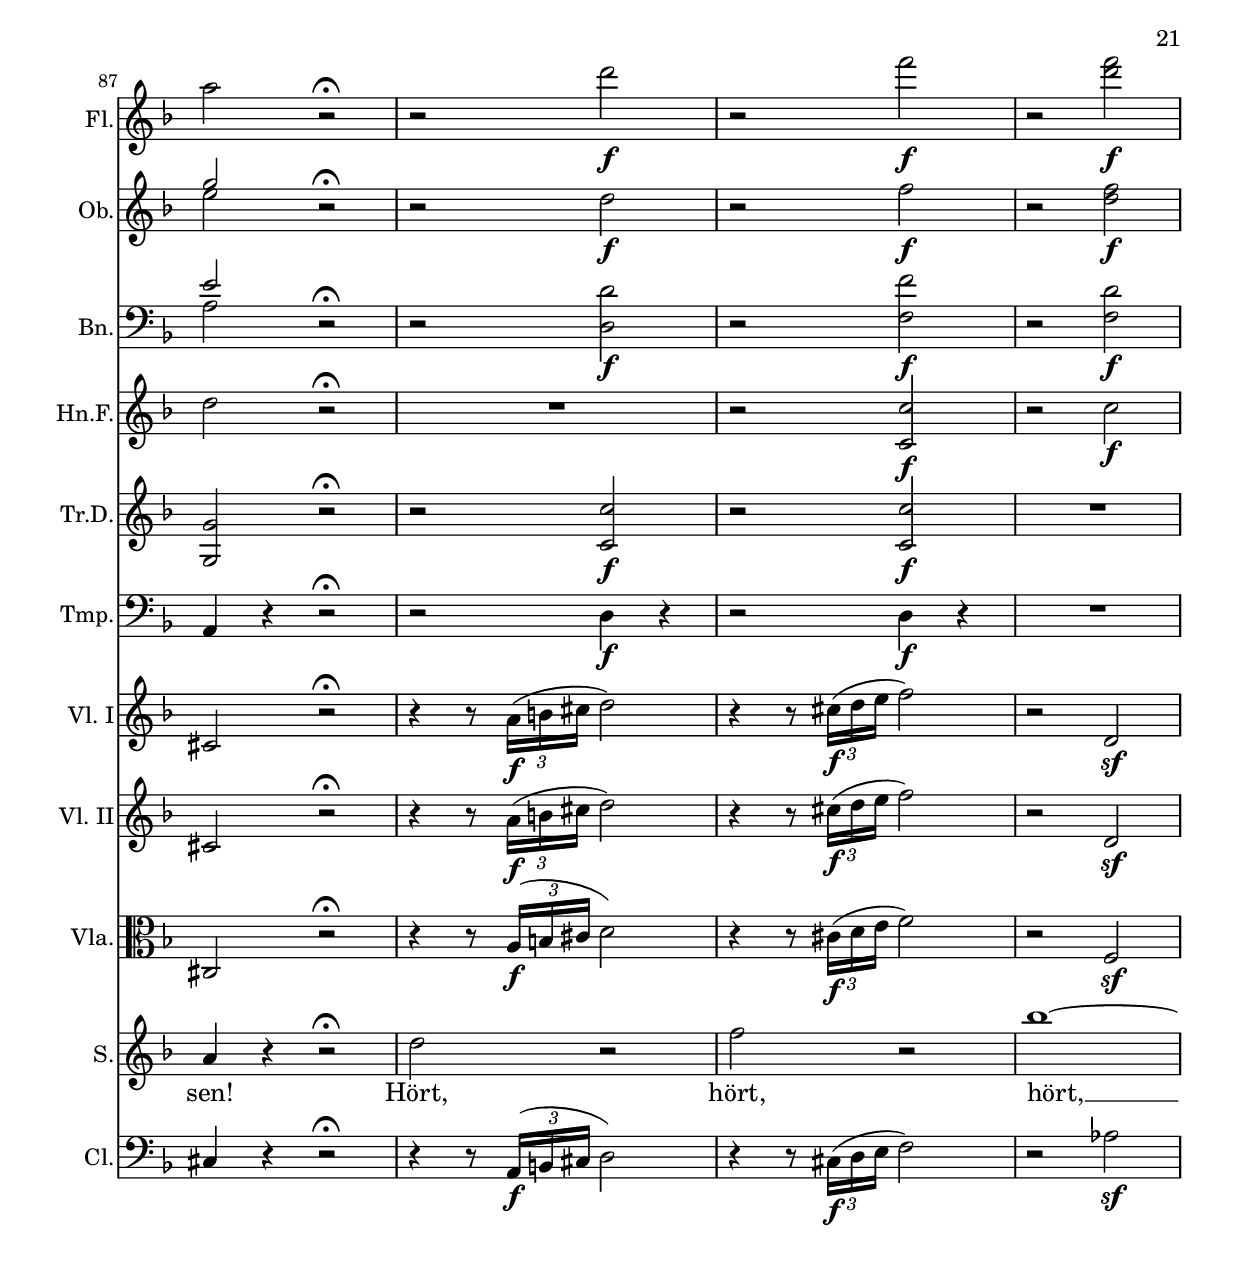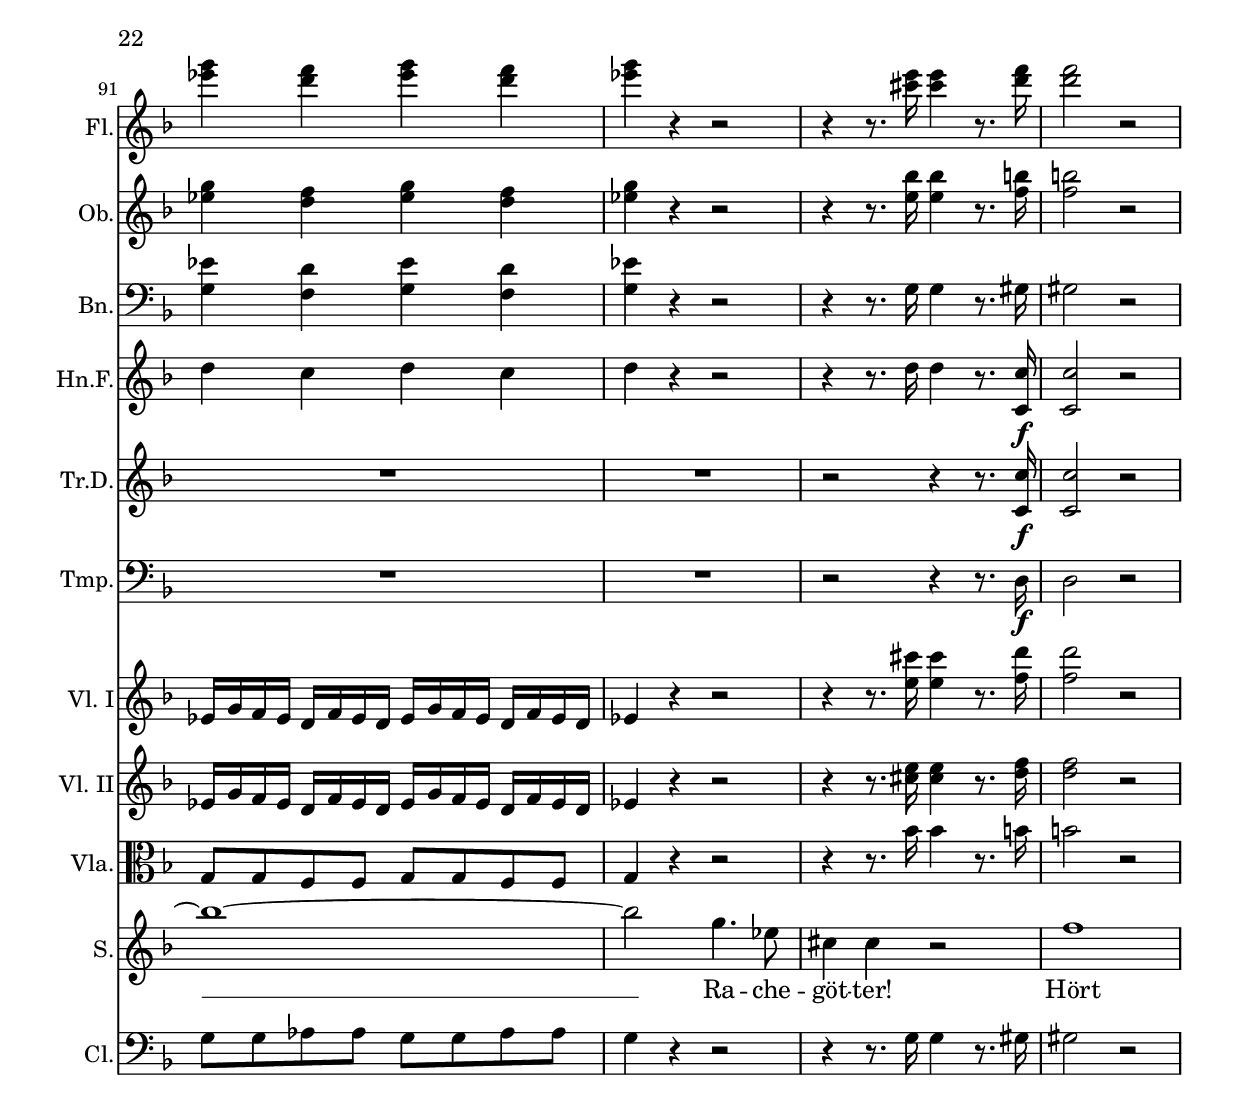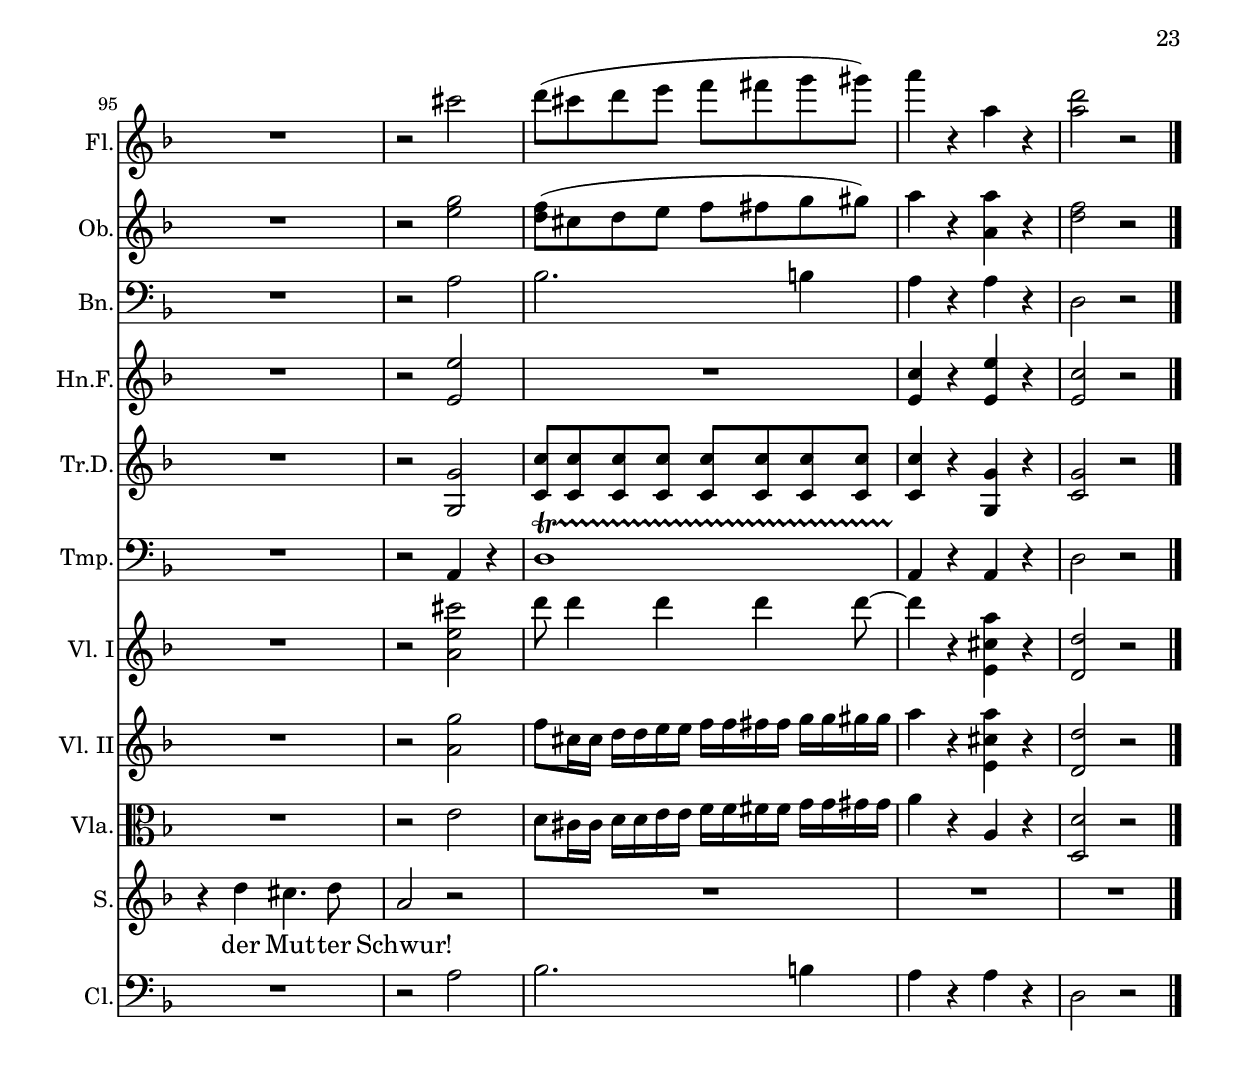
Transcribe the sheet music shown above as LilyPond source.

\version "2.19.82"
\include "articulate.ly"

% Arranged 2019 by Christian Friedrich Coors (https://www.ccoors.de/ - me@ccoors.de)
% Released under CC BY-SA 4.0 (https://creativecommons.org/licenses/by-sa/4.0/)

% Based on http://ks.imslp.info/files/imglnks/usimg/5/5b/IMSLP472368-PMLP20137-Mozart_-_Il_Flauto_Magico_(Partitura)_-_Edizione_Dover.pdf (public domain)
% https://imslp.org/wiki/Special:ReverseLookup/472368

\header {
  title = "Die Zauberflöte"
  subtitle = "No. 14 Arie"
  subsubtitle = "Der Hölle Rache kocht in meinem Herzen"
  composer = "W. A. Mozart"
  arranger = "Christian Friedrich Coors"
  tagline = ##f
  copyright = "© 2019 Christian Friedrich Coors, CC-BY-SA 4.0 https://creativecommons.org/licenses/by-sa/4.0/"
}

\paper {
  #(set-paper-size "a4")
  left-margin = 2\cm
}

global = {
  \key d \minor
  \numericTimeSignature
  \time 4/4
  \tempo "Allegro assai." 4=130
}

scoreAFlute = \relative c''' {
  \global

  R1 | d1->\fp | R1 | r2 <a f>\f | r <cis bes>\f | r <d a>\f |

  R1*3 |
  r4 << \relative c''' { c(\f d e) | f } \\ \relative c''' { c( b bes) | a } >> r4 r2 |
  R1*2 | r4 <bes d>2\mf <bes d>4 |
  
  R1 | r4 <a f>2\fp <a f>4 | <bes f> r r2 | R1*5 |
  
  R1*2 |
  r8 <c g>\p \repeat unfold 6 { <c g> } | <f a,>2 r |
  r8 \repeat unfold 7 { <a, e> } | <d f,>2 r | R1 |
  r2 <a c>8 r <bes d> r |
  
  <a c>4 r <a c>8 r <bes d> r |
  <a c>4 r r2 | R1*3 |
  r8 \repeat unfold 7 { <g c>-. } | <a f'>2 r | r8 \repeat unfold 7 { <e a>-. } |
  
  <f d'>2 r | R1 | r2 <a c>8-. r <bes d>-. r | <a c>4 r <a c>8 r <bes d> r | <a c>4 r r2 |
  R1 | <f a>1\f~ |
  <f a>4 <<
    \relative c''' {
      a8. a16 c4 c8. c16 |
    }
    \\
    \relative c''' {
      a8. a16 g4 g8. g16 |
    }
  >>
  
  f4 r2 <bes e>4( | <a f'>) r2 <bes e>4( | <a f'>) d8 f bes, d g, bes | e,4 <a c> <g bes> <e g> | f r r2 |
  <f f'>1\f | R1
  
  <f f'>1\f | R1 | <f f'>1\f | R1 | <f f'>1\f | es'2(\fp c | a d) |
  
  g,4 r r2 | <g g'>1\f | R1 | <g g'>\f | f'2\fp( d | b e) | a,4 a2\sf a4 |
  
  R1*7 |
  
  R1*2 | r8 d,-.\p f-. a-. d-. a-. d-. c-. | bes-. g-. c-. bes-. a-. f-. bes-. a-. |
  g-. e-. a-. g-. f-. a-. d,-. f-. | es1~ | es2~ es4\cresc( d4\!) |
  
  cis4 <e a>\f <e a> r | r <a cis> <a cis> r | r <cis e> <cis e> r | R1 |
  r4 bes2 bes4 | a2 r2\fermata | r2 d2\f | r f\f | r2 <f d>\f |
  
  <es g>4 <d f> <es g> <d f> | <es g> r r2 | r4 r8. <cis e>16 <cis e>4 r8. <d f>16 | <d f>2 r | R1 |
  r2 cis | d8( cis d e f fis g gis) | a4 r a, r | <a d>2 r \bar "|."
}

scoreAOboe = \relative c''' {
  \global

  R1 | <a f>1->\fp | R1 | r2 <d, a>\f | r <g cis,>\f | r <f d>\f |
  
  R1*3 |
  r4 << \relative c'' { c(\f d e) | f } \\ \relative c'' { c( b bes) | a } >> r4 r2 |
  R1*2 | r4 <bes, d>2\mf <bes d>4 |
  
  R1 | r4 <c a>2\fp <c a>4 | <d bes> r r2 | R1*5 |
  
  R1*2 |
  r8 e-.\p \repeat unfold 6 { e-. } | d2 r |
  r8 \repeat unfold 7 { c-. } | bes2 r | R1 |
  r2 f'8 r f r |
  
  f4 r f8 r f r | f4 r r2 | R1*3 |
  r8 \repeat unfold 7 { e-. } | d2 r | r8 \repeat unfold 7 { c-. } |
  
  bes2 r | R1 | r2 f'8-. r f-. r | f4 r f8-. r f-. r | f4 r r2 | R1 |
  <c a>1\f~ | <c a>4 <c f>8. <c f>16 <bes e>4 <bes e>8. <bes e>16 |
  
  <a f'>4 r2 <bes g'>4( | <a f'>) r2 <bes g'>4( | <a f'>) d8 f bes, d g, bes |
  e,4 <a c> <bes d> <g e'> | <a f'> r r2 | <f f'>1\f | R1
  
  <f f'>\f | R1 | <f f'>\f | R1 | <f f'>\f | es'2(\fp c a d) |
  
  g,4 r r2 | <g g'>1\f | R1 | <g g'>\f | f'2\fp( d | b e) | a,4 <cis e>2\sf <cis e>4 |
  
  R1*14 |
  
  r4 <a cis>\f <a cis> r | r <cis e> <cis e> r | r <e a> <e a> r | R1 |
  r4 <<
    \relative c''' {
      g2 g4 |
      g2
    }
    \\
    \relative c'' {
      d4 cis d |
      e2
    }
  >> r2\fermata |
  r2 d2\f | r f\f | r <f d>\f |
  
  <es g>4 <d f> <es g> <d f> | <es g> r r2 | r4 r8. <e bes'>16 <e bes'>4 r8. <f b>16 |
  <f b>2 r | R1 | r2 <e g> | <d f>8( cis d e f fis g gis) | a4 r <a a,> r | <d, f>2 r |
}

scoreABassoon = \relative c' {
  \global

  R1 | <d f>->\fp | R1 | r2 <d a>\f | r <cis bes>\f | r <d f>\f |
  
  R1*3 |
  r4 << \relative { c'(\f d e) | f } \\ \relative { c'( b bes) | a } >> r4 r2 |
  R1*2 | r4 <bes g'>2\mf <bes g'>4 |
  
  R1 | r4 <a c>2\fp <a c>4 | <bes d> r r2 | R1*5 |
  
  R1*16 |
  
  R1*6 | c1~ | c4 c8. c16 c,4 c8. c16 |
  
  f4 r2 c4 | f r2 c4 | f d'8 f bes, d g, bes | e,4 f bes, c | f,4 r r2 |
  r8 <f' a>\f <g bes> <a c> <bes d> <a c> <bes d> <g bes> | <f a>4 r r2 |
  
  r8 <f a>\f <g bes> <a c> <bes d> <a c> <bes d> <g bes> | <f a>4 r r2 |
  r8 <f a>\f <g bes> <a c> <bes d> <a c> <bes d> <g bes> | <f a>4 r r2 |
  r8 <f a>\f <g bes> <a c> <bes d> <a c> <bes d> <g bes> |
  <<
    \relative c' {
      es2( c | a d)
    }
    \\
    \relative c {
      fis4 r r2 | R1
    }
  >>
  
  g4 r r2 | r8 <g bes>\f <a c> <bes d> <c es> <bes d> <c es> <a c> | <g bes>4 r r2 |
  r8 <g bes>\f <a c> <bes d> <c es> <bes d> <c es> <a c> |
  <<
    \relative c' {
      f2\fp( d | b e) |
    }
    \\
    \relative c' {
      gis4 r r2 | R1 |
    }
  >>
  a4 <cis e>2\sf <cis e>4 |
  
  R1*14 |
  
  r4 <cis e>\f <cis e> r | r4 <cis e>\f <cis e> r | r4 <cis e>\f <cis e> r | R1 |
  r4 <<
    \relative c' {
      d4 cis d | e2
    }
    \\
    \relative c' {
      bes2 bes4 | a2
    }
  >> r2\fermata |
  r2 <d d,>\f | r2 <f f,>\f | r <d f,>\f |

  <g, es'>4 <f d'> <g es'> <f d'> | <g es'>4 r r2 | r4 r8. g16 g4 r8. gis16 | gis2 r | R1 | r2 a |
  bes2. b4 | a r a r | d,2 r |
}

scoreAHornF = \relative c'' {
  \global
  \transposition f

  R1 | <e e,>->\fp | R1 | r2 <c c,>\f | r <d f>\f | r <e e,>\f |
  
  R1*3 | r2 r4 << \relative { g'\f | g2 } \\ \relative { g'4 | g2 } >> r | R1*3 |

  R1 | r4 <c c,>2\fp <c c,>4 | <c c,>4 r r2 | R1*5 |

  R1*16 |
  
  R1*6 | <c e>1\f~ | <c e>4 <c e>8. <c e>16 <d g,>4 <d g,>8. <d g,>16 |
  
  <c e,>4 r2 <d g,>4 | <e c> r2 <d g,>4 | <e c> r r2 | r4 <g e> <f d> <d g,> | <c e,> r r2 |
  <c c,>1\f | R1 |
  
  <c c,>\f | R1 <c c,>\f | R1 | <c c,>\f | R1*2 |
  
  R1 | d1\f | R1 | d\f | R1*2 | r4 <e e,>2\sf <e e,>4 |
  
  R1*14 |
  
  r4 <e e,>\f <e e,> r | r <e e,> <e e,> r | r <e e,> <e e,> r | R1 | r4 d2 d4 | d2 r\fermata |
  R1 | r2 <c c,>\f | r c\f |
  
  d4 c d c | d r r2 | r4 r8. d16 d4 r8. <c c,>16\f | <c c,>2 r | R1 | r2 <e e,> | R1 |
  <c e,>4 r <e e,> r | <c e,>2 r |
}

scoreATrumpetD = \relative c'' {
  \global
  \transposition d

  R1 | <c c,>->\fp | R1 | r2 <g c,>\f | R1 | r2 <c c,>\f |
  
  R1*60 |
  
  r4 <g g,>2\sf <g g,>4 |
  
  R1*14 |
  
  % p. 188/1
  r4 <g g,>\f <g g,> r | r <g g,> <g g,> r | r <g g,> <g g,> r | R1*2 | <g g,>2 r\fermata |
  r2 <c c,>\f | r <c c,>\f | R1 |
  
  R1*2 | r2 r4 r8. <c c,>16\f | <c c,>2 r | R1 | r2 <g g,> | \repeat unfold 8 { <c c,>8 } |
  <c c,>4 r <g g,> r | <g c,>2 r |
}

scoreATimpani = \relative c {
  \global

  R1 | d4\f r r2 | R1 | r2 d4\f r | R1 | r2 d4\f r |
  
  R1*60 |
  
  r4 a8.\sf a16 a4 a |
  
  R1*14 |
  
  r4 a4\f a r | r a a r | r a a r | R1*2 | a4 r r2\fermata | r2 d4\f r | r2 d4\f r | R1 |
  
  R1*2 | r2 r4 r8. d16\f | d2 r | R1 | r2 a4 r | d1\startTrillSpan | a4\stopTrillSpan r a r | d2 r |
}

scoreAViolinI = \relative c' {
  \global

  d16\p d d d \repeat tremolo 4 d \repeat tremolo 8 d |
  \repeat tremolo 8 d\sf \repeat tremolo 8 d\p |
  d'8 r a r f' r e r |
  d4 r  f\f( e16 d cis d) |
  cis4\p r g'\f( f16 e d e) |
  d4\p r a'\f( g16 f e d) |

  es8-> es es es fis-> fis fis fis |
  g\p g a a bes\cresc bes4 bes8\!( |
  bes)\p bes g g es es d d |
  cis4 a,(\f gis g) |
  <f' a,>2\fp a4-. c-. |
  f-. a,-. c-. f-. |
  a8( g) f-. e-. d-. c-. bes-. a-. |
  bes\cresc g bes d g bes, d g\! |
  
  bes\p( a) g-. f-. e-. d-. c-. bes-. |
  a\cresc f a c f a c f,\! | bes4\p bes, d f | bes8\fp bes bes bes a-> a a a |
  as-. as4( f8) as-. as4( f8) | e c,\sf( b c b c) r c'\p( |
  f4.) \acciaccatura { g32 f e } f8( g4.) \acciaccatura { a32 g f } g8( |
  a) c,,\sf( b c b c) r c'\p( |
  
  f4.) \acciaccatura { g32 f e } f8 ( g4.) \acciaccatura { a32 g f } g8( |
  a) \repeat unfold 7 { a-. } | g2 r |
  r8 \repeat unfold 7 { f-. } | e2 r |
  r8 \repeat unfold 7 { d-. } | c4 r c r | c r r2 |
  
  R1 | r2 f8-> f f f | g-> g g g bes-> bes bes bes |
  c,\f c4\p c c8( d e) | f-. \repeat unfold 7 { a-. } | g2 r |
  r8 \repeat unfold 7 { f-. } | e2 r |
  
  r8 \repeat unfold 7 { d-. } | c4 r c r | c r r2 | R1 | r2 f8-> f f f | g-> g g g as-> as as as |
  a\cresc a c, c f f a a\! | c4\f r <e, bes g> r |
  
  f16( c d e f g a bes) c( bes a g) a( g f e) | f( c d e f g a bes) c( bes a g) a( g f e) |
  f8-- a-- d,-- f-- bes,-- d-- g,-- bes-- | e,4 <f c' a'> <f d' bes'> <e c' g'> |
  f'16\p f f f \repeat tremolo 12 { f } | \repeat tremolo 16 { f\f } | \repeat tremolo 16 { f\p } |
  
  \repeat tremolo 16 { f\f } | \repeat tremolo 16 { f\p } |
  \repeat tremolo 16 { f\f } | \repeat tremolo 16 { f\p } |
  \repeat tremolo 16 { f\f } | \repeat tremolo 8 { es\fp } \repeat tremolo 8 { c } |
  \repeat tremolo 8 { a } \repeat tremolo 8 { d } |
  
  \repeat tremolo 16 { g } | \repeat tremolo 16 { g\f } | \repeat tremolo 16 { g\p }
  \repeat tremolo 16 { g\f } | \repeat tremolo 8 { f\fp } \repeat tremolo 8 { d } |
  \repeat tremolo 8 { b } \repeat tremolo 8 { e } | a,4 a2\sf a4~ |
  
  a e\p e e | r f f f | r e e e | r f f f | r e e e |
  f8 d'-. f-. a-. d-. a-. bes-. g-. | a4 r a,8-. r bes-. r |
  
  a-. d-. f-. a-. d-. a-. bes-. g-. | a4 r a,8 r bes r | a4 r2 d8 r |
  d r c r c r bes r | bes r a r a4 r | \repeat tremolo 16 { es16 } |
  \repeat tremolo 8 { es16 } \repeat tremolo 4 { es16\cresc } \repeat tremolo 4 { es16\! }
  
  cis4 <e cis' a'>\f a, r | r <e' cis' a'> a, r | r <e' cis' a'> a, r | R1 |
  r4 \repeat tremolo 4 { g'16 } \repeat tremolo 4 { e16 } \repeat tremolo 4 { d16 } | cis2 r\fermata |
  r4 r8 \tuplet 3/2 { a'16\f( b cis } d2) | r4 r8 \tuplet 3/2 { cis16\f( d e } f2) | r2 d,\sf |
  
  es16 g f es d f es d es g f es d f es d | es4 r r2 | r4 r8. <e' cis'>16 <e cis'>4 r8. <f d'>16 |
  <f d'>2 r | R1 | r2 <a, e' cis'>2 | d'8 d4 d d d8~ | d4 r <a cis, e,> r | <d, d,>2 r |
}

scoreAViolinII = \relative c' {
  \global

  a16\p a a a \repeat tremolo 4 a \repeat tremolo 8 a |
  \repeat tremolo 8 a\sf \repeat tremolo 8 a\p |
  f'8 r f r d' r cis r |
  d4 r \repeat tremolo 8 a,16\f |
  g'4\p r \repeat tremolo 8 cis,16\f |
  a'4\p r \repeat tremolo 8 d,16\f |

  bes'8-> bes bes bes c-> c c c |
  d\p d d d d\cresc d4 d8\!( |
  es)\p es bes bes g g f f |
  e4 a,(\f gis g) |
  \repeat tremolo 16 c16\fp |
  \repeat tremolo 16 c16 |
  \repeat tremolo 16 c16 |
  \repeat tremolo 8 d16\cresc \repeat tremolo 8 d16\! |
  
  \repeat tremolo 16 c16\p |
  \repeat tremolo 8 c16\cresc \repeat tremolo 8 c16\! | d4\p r r2 |
  f'8\fp f f f f-> f f f | f,-. f4( as8) f-. f4( as8) |
  g c,\sf( b c b c) r e\p( | c'4) r8 a( bes4) r8 e,( | f) c\sf( b c b c) r e\p(
  
  c'4) r8 a( bes4) r8 e,8( | f) \repeat unfold 7 { c'-. } | c2 r |
  r8 \repeat unfold 7 { a-. } | a2 r |
  r8 \repeat unfold 7 { f-. } | f4 r g r | a r r2 |
  
  R1 | r2 a8-> a a a | d-> d d d g-> g g g | g,\f g4\p g g8( a bes) |
  a-. \repeat unfold 7 { c-. } | c2 r | r8 \repeat unfold 7 { a-. } | a2 r |
  
  r8 \repeat unfold 7 { f-. } | f4 r g r | a r r2 | R1 | r2 f'8-> f f f | f-> f f f f-> f f f |
  f\cresc f a, a c c f f\! | a4 r <e bes g> r |
  
  f16( c d e f g a bes) c( bes a g) a( g f e) | f( c d e f g a bes) c( bes a g) a( g f e) |
  f8-- a-- d,-- f-- bes,-- d-- g,-- bes-- | e,4 <f c' a'> <f d' bes'> <e c' g'> |
  <f c' f> r r2 | r8 a,\f bes c d c d bes | a a'\p bes c d c d bes |
  
  a a,\f bes a d c d bes | a a'\p bes c d c d bes | a a,\f bes c d c d bes | a a'\p bes c d c d bes |
  a a,\f bes c d c d bes | \repeat tremolo 8 { c16\fp } \repeat tremolo 8 { es } |
  \repeat tremolo 16 { c16 } |
  
  bes8 bes'-. c-. d-. es-. d-. es-. c-. | bes bes,\f c d es d es c | bes bes'\p c d es d es c |
  bes bes,\f c d es d es c | \repeat tremolo 8 { d16\fp } \repeat tremolo 8 { f } |
  \repeat tremolo 16 { d } | cis4 <cis e>2\sf <cis e>4~ |
  
  <cis e> cis4 cis cis | r d d d | r cis cis cis | r d d d | r cis cis cis |
  d r a'8-. r bes r | a4 r f8-. r g-. r |
  
  f4 r a8 r bes r | a4 r f8 r g r | f4 r2 a8 r | bes r g r a r f r | g r e r f4 r |
  \repeat tremolo 16 { bes,16 } | \repeat tremolo 8 { bes } \repeat tremolo 4 { bes\cresc } \repeat tremolo 4 { b\! } |
  
  a4 <e' cis' a'>\f a, r | r <e' cis' a'> a, r | r <e' cis' a'> a, r | R1 |
  r4 \repeat tremolo 4 { g'16 } \repeat tremolo 4 { e16 } \repeat tremolo 4 { d16 } | cis2 r\fermata |
  r4 r8 \tuplet 3/2 { a'16\f( b cis } d2) | r4 r8 \tuplet 3/2 { cis16\f( d e } f2) | r2 d,\sf |
  
  es16 g f es d f es d es g f es d f es d | es4 r r2 | r4 r8. <cis' e>16 <cis e>4 r8. <d f>16 | <d f>2 r |
  R1 | r2 <g a,>2 | f8 cis16 cis d d e e f f fis fis g g gis gis | a4 r <a cis, e,> r | <d, d,>2 r |
}

scoreAViola = \relative c {
  \global
  f16\p f f f \repeat tremolo 4 f \repeat tremolo 8 f |
  \repeat tremolo 8 f\sf \repeat tremolo 8 f\p |
  a8 r d r a' r g r |
  f4 r \repeat tremolo 8 f16\f |
  e4\p r \repeat tremolo 8 g16\f |
  f4\p r \repeat tremolo 8 a16\f |

  g8-> g g g a-> a a a |
  bes\p bes fis fis g\cresc g g g\! |
  g\p g g g g g b b |
  a4 a,\f( gis g) |
  \repeat tremolo 16 a16\fp |
  \repeat tremolo 16 a16 |
  \repeat tremolo 16 a16 |
  \repeat tremolo 8 g16\cresc \repeat tremolo 8 bes16\! |
  
  \repeat tremolo 16 g16\p |
  \repeat tremolo 8 f16\cresc \repeat tremolo 8 a16\! | bes4 r r2 |
  d8\fp d d d c-> c c c | d d d d d d d d |
  e c\sf( b c b c bes\p g) | a-. c-. a-. f-. e-. g-. e-. c-. |
  f c'\sf( b c b c bes\p g) |
  
  a-. c-. a-. f-. e-. g-. e-. c-. | f-. \repeat unfold 7 { f'-. } | e2 r |
  r8 \repeat unfold 7 { d-. } | c2 r |
  r8 \repeat unfold 7 { bes-. } | a4 r e' r | f r r2 |
  
  R1 | r2 f8-> f f f | bes-> bes bes bes d-> d d d | e,\f e4\p e e8( f g) |
  \repeat unfold 8 { f-. } | e2 r | r8 \repeat unfold 7 { d-. } | c2 r |
  
  r8 \repeat unfold 7 { bes-. } | a4 r e' r | f r r2 | R1 | r2 c'8-> c c c | d-> d d d d-> d d d |
  c\cresc c c c a a f f | c4\f r <c c,> r |
  
  f r2 c4 | f r2 c4 | f d'8 f bes, d g, bes | e,4 f bes, c | f, r r2 | r8 f8\f g a bes a bes g |
  f f'\p g a bes a bes g |
  
  f f,\f g a bes a bes g | f f'\p g a bes a bes g | f f,\f g a bes a bes g | f f'\p g a bes a bes g |
  f f,\f g a bes a bes g | \repeat tremolo 16 { a16\fp } | \repeat tremolo 16 { d } |
  
  g,8 g'-. a-. bes-. c-. bes-. c-. a-. | g-. g,\f a bes c bes c a | g g'\p a bes c bes c a |
  g g,\f a bes c bes c a | \repeat tremolo 16 { b16\fp } | \repeat tremolo 16 { e } |
  e8 a cis\sf a e a cis, e |
  
  a,4 a\p a a | r a a a | r a a a | r a a a | r a a a | a r f'8-. r g-. r | f4 r d8 r d r |
  
  d4 r f8 r g r | f4 r d8 r d r | d4 r2 f8 r | g r e r f r d r | e r cis r d4 r |
  \repeat tremolo 16 { g,16 } | \repeat tremolo 8 { g } \repeat tremolo 4 { g\cresc } \repeat tremolo 4 { f\! } |
  
  e4 a'\f a, r | r a' a, r | r a' a, r | R1 | r4 g e d | cis2 r\fermata |
  r4 r8 \tuplet 3/2 { a'16\f( b cis } d2) | r4 r8 \tuplet 3/2 { cis16\f( d e } f2) | r2 f,2\sf |
  
  g8 g f f g g f f | g4 r r2 | r4 r8. bes'16 bes4 r8. b16 | b2 r | R1 | r2 e,2 |
  d8 cis16 cis d d e e f f fis fis g g gis gis | a4 r a, r | <d d,>2 r |
}

scoreASopranoVoice = \relative c'' {
  \global
  \dynamicUp

  R1 | r2 r8 a8 a a | d4. a8 f' f e e | d4 a r2 | g'2 r4 e8 cis | a'4 d, r2 |

  es2 fis4. fis8 | g4 a bes2~ | bes4 g es d | cis r r2 |
  f,2 a4 c | f2 r4 r8 c | a'8( g) f( e) d( c) bes( a) | bes4 g' r r8 g |
  
  bes( a) g( f) e( d) c( bes) | a4 f' r2 | r4 bes, d f | bes2 a | as4. f8 as4. f8 |
  e2 r4 c | f2 g | a r4 c,8 c |
  
  f4. f8 g4. g8 | a2 r4 \acciaccatura { bes8 } a16( g a bes) |
  \repeat unfold 8 { c8-. } | f,2 r4 \acciaccatura { g8 } f16( e f g) |
  \repeat unfold 8 { a8-. } | d,2 r4 \acciaccatura { e8 } d16( c d e) |
  f8 f f c g' g g c, | a' f a c f c d bes |
  
  c f, a c f c d bes | c4 r f,4. f8 | g2 bes | c,2. d8( e) | f2 r4 \acciaccatura { bes8 } a16( g a bes) |
  \repeat unfold 8 { c8-. } | f,2 r4 \acciaccatura { g8 } f16( e f g) | \repeat unfold 8 { a8-. } |
  
  d,2 r4 \acciaccatura { e8 } d16( c d e) | f8 f f c g' g g c, | a' f a c f c d bes | c f, a c f c d bes |
  c4 r f,2 | g4. g8 as4. as8 | a2 f | c2. d8( e) |
  
  f4 r r2 | R1*4 | r2 r4 r8 f | f4. f8 f4. f8 |
  
  f4 f, r r8 f' | f4. f8 f4. f8 | f4 f, r r8 f' | f4. f8 f4. f8 | f4 f, r f8 f | es'2 c | a d |
  
  g,4 r2 r8 g' | g4 g, r r8 g' | g4 g, r g'8 g | g4 g, r g8 g | f'2 d | b e | a,4 r r2 |
  
  a e' |
  \tuplet 3/2 { f8 g f } \tuplet 3/2 { a bes a } \tuplet 3/2 { f g f } \tuplet 3/2 { d e d } |
  \tuplet 3/2 { cis d cis } \tuplet 3/2 { a b a } \tuplet 3/2 { cis d cis } \tuplet 3/2 { e f e } |
  \tuplet 3/2 { f g f } \tuplet 3/2 { a bes a } \tuplet 3/2 { f g f } \tuplet 3/2 { d e d } |
  \tuplet 3/2 { cis d cis } \tuplet 3/2 { a b a } \tuplet 3/2 { cis d cis } \tuplet 3/2 { e f e } |
  f4 r r2 | r8 d-. f-. a-. d-. a-. bes-. g-. |
  
  a4 r r2 | r8 d,-. f-. a-. d-. a-. bes-. g-. | a-. d,-. f-. a-. d-. a-. d-. c-. |
  bes-. g-. c-. bes-. a-. f-. bes-. a-. | g-. e-. a-. g-. f4 d | es2 g | bes4 g es d |
  
  cis4 r2 a4 | cis2 r4 cis | e2 r4 e | g e cis a | bes1 | a4 r r2\fermata |
  d2 r | f r | bes1~ |
  
  bes1~ | bes2 g4. es8 | cis4 cis r2 | f1 | r4 d cis4. d8 | a2 r | R1*3 |
}

scoreAVerse = \lyricmode {
  Der Höl -- le Ra -- che kocht in mei -- nem Her -- zen,
  Tod und Ver -- zwei -- flung,

  Tod und Ver -- zwei -- flung flam -- met um mich her!
  Fühlt nicht durch dich Sa -- ra -- stro To -- des -- schmer -- zen, Sa --
  
  ra -- stro To -- des -- schmer -- zen, so bist du mei -- ne  Toch -- ter nim -- mer mehr,
  so bist du mein', mei -- ne
  
  Toch -- ter nim -- mer mehr, _ _ _ _ _ _ _ _ _ _ _ _ _ _ _ _ _ _ _ _ _ _ _ _ _ _ _ _ _ _ _ _ _ _ _ _ _ _ _ _ _ _ _ _ _ _
  
  mei -- ne Toch -- ter nim -- mer mehr, _ _ _ _ _ _ _ _ _ _ _ _ _ _ _ _ _ _ _ _ _ _ _ _ _ _ _ _ _ _ _ _ _ _ _ _ _ _ _ _ _ _ _ _ _ _
  
  so bist du mei -- ne Toch -- ter nim -- mer
  
  mehr! Ver -- sto -- ßen sei auf
  
  e -- wig, ver -- las -- sen sei auf e -- wig, zer -- trüm -- mert sein'n auf e -- wig
  al -- le Ban -- de der Na --
  
  tur, ver -- sto -- ßen, ver -- las -- sen und zer -- trüm -- mert al -- le Ban -- de der Na -- tur,
  
  al -- le Ban -- _ _ _ _ _ _ _ _ _ _ _ _ _ _ _ _ _ _ _ _ _ _ _ _ _ _ _ _ _ _ _ _ _ _ _ _ _ _ _ _ _ _ _ _ _ _ _ _ _ _ _ _ _ _ _ _ _ _ _ _ _ _ _ _ _ _ _ _ _ _ _ _ _ _ _ _ _ _ _ _ _ _ _ _ de, al -- le Ban -- de der Na --
  
  tur, wenn nicht durch dich Sa -- ra -- stro wird er -- blas -- sen!
  Hört, hört, hört, __
  
  Ra -- che -- göt -- ter! Hört der Mut -- ter Schwur!
}

scoreACello = \relative c' {
  \global
  R1 | \acciaccatura { a32 b cis } d4\f a f\p d |
  \repeat unfold 8 { d8 } |
  \repeat unfold 4 { d } d\f d d d |
  e\p e e e e\f e e e |
  f\p f f f f\f f f f |

  g-> g g g a-> a a a | bes\p bes fis fis g\cresc g g g\! |
  g\p g g g g g gis gis | a4 a\f( gis g) |
  f8\fp \repeat unfold 7 { f } |
  \repeat unfold 8 { f } |
  \repeat unfold 8 { f } |
  f\cresc \repeat unfold 6 { f } f\! |
  
  e\p \repeat unfold 7 { e } |
  es\cresc \repeat unfold 6 { es } es\! |
  d4\p r r2 | d'8\fp d d d c-> c c c | b b b b b b b b |
  c c(\sf b c b c bes\p g) | a-. c-. a-. f-. e-. g-. e-. c-. |
  f c'(\sf b c b c bes\p g) |
  
  a-. c-. a-. f-. e-. g-. e-. c-. |
  <<
    \relative {
      f8 \repeat unfold 7 { f'-. } | e2 r |
      r8 \repeat unfold 7 { d-. } | c2 r |
      r8 \repeat unfold 7 { bes-. } | a4 r e' r | f r r2 |
    }
    \\
    \relative {
      f4 r r2 | R1*6
    }
  >>
  
  R1 | r2 d'8-> d d d | bes-> bes bes bes g-> g g g | c-> c c c c, c c c |
  <<
    \relative {
      f8 \repeat unfold 7 { f'-. } |
      e2 r | r8 \repeat unfold 7 { d-. } | c2 r |
    }
    \\
    \relative {
      f4 r r2 |
      R1*3
    }
  >>
  
  r8 bes' \repeat unfold 6 { bes-. } | a4 r e' r | f r r2 | R1 | r2 a,8-> a a a |
  bes-> bes bes bes b-> b b b | c\cresc c c c a a f f\! | c4\f r c r |
  
  f4 r2 c4 | f r2 c4 | f d'8 f bes, d g, bes | e,4 f bes, c |
  f, r r2 | r8 f'\f g a bes a bes g | f4 r r2 |
  
  r8 f\f g a bes a bes g | f4 r r2 | r8 f\f g a bes a bes g | f4 r r2 |
  r8 f\f g a bes a bes g | fis\fp \repeat unfold 7 { fis } | \repeat unfold 8 { fis } |
  
  g4 r r2 | r8 g a bes c bes c a | g4 r r2 | r8 g a bes c bes c a | gis\fp \repeat unfold 7 { gis } |
  \repeat unfold 8 { gis } | a a cis a e a cis, e |
  
  a,4 r r2 | a'4\p r r2 | a,4 r r2 | a'4 r r2 | a,4 r r2 | d4 r d'8 r d r | d4 r d8 r d r |
  
  d4 r d8 r d r | d4 r d8 r d r | d4 r2 f8 r | g r e r f r d r | e r cis r d4 r |
  g,8 g g g g g g g | g g g g g\cresc g gis gis\!
  
  a4 a\f a, r | r a' a, r | r a' a, r | R1 | r4 g' e d | cis r r2\fermata |
  r4 r8 \tuplet 3/2 { a16\f( b cis } d2) | r4 r8 \tuplet 3/2 { cis16\f( d e } f2) | r2 as\sf |
  
  g8 g as as g g as as | g4 r r2 | r4 r8. g16 g4 r8. gis16 | gis2 r | R1 | r2 a |
  bes2. b4 | a r a r | d,2 r |
}

scoreAFlutePart = \new Staff \with {
  instrumentName = "Flute"
  shortInstrumentName = "Fl."
  midiInstrument = "flute"
} \scoreAFlute

scoreAOboePart = \new Staff \with {
  instrumentName = "Oboe"
  shortInstrumentName = "Ob."
  midiInstrument = "oboe"
} \scoreAOboe

scoreABassoonPart = \new Staff \with {
  instrumentName = "Bassoon"
  shortInstrumentName = "Bn."
  midiInstrument = "bassoon"
} { \clef bass \scoreABassoon }

scoreAHornFPart = \new Staff \with {
  instrumentName = "Horns in F"
  shortInstrumentName = "Hn.F."
  midiInstrument = "french horn"
} \scoreAHornF

scoreATrumpetDPart = \new Staff \with {
  instrumentName = "Trumpet in D"
  shortInstrumentName = "Tr.D."
  midiInstrument = "trumpet"
} \scoreATrumpetD

scoreATimpaniPart = \new Staff \with {
  instrumentName = "Timpani"
  shortInstrumentName = "Tmp."
  midiInstrument = "timpani"
} { \clef bass \scoreATimpani }

scoreAViolinIPart = \new Staff \with {
  instrumentName = "Violin I"
  shortInstrumentName = "Vl. I"
  midiInstrument = "violin"
} \scoreAViolinI

scoreAViolinIIPart = \new Staff \with {
  instrumentName = "Violin II"
  shortInstrumentName = "Vl. II"
  midiInstrument = "violin"
} \scoreAViolinII

scoreAViolaPart = \new Staff \with {
  instrumentName = "Viola"
  shortInstrumentName = "Vla."
  midiInstrument = "viola"
} { \clef alto \scoreAViola }

scoreASopranoVoicePart = \new Staff \with {
  instrumentName = "Soprano"
  shortInstrumentName = "S."
  midiInstrument = "choir aahs"
} { \scoreASopranoVoice }
\addlyrics { \scoreAVerse }

scoreACelloPart = \new Staff \with {
  instrumentName = "Cello"
  shortInstrumentName = "Cl."
  midiInstrument = "cello"
} { \clef bass \scoreACello }

\score {
  <<
    \scoreAFlutePart
    \scoreAOboePart
    \scoreABassoonPart
    \scoreAHornFPart
    \scoreATrumpetDPart
    \scoreATimpaniPart
    \scoreAViolinIPart
    \scoreAViolinIIPart
    \scoreAViolaPart
    \scoreASopranoVoicePart
    \scoreACelloPart
  >>
  \layout {
    \context {
      \Score
      \RemoveAllEmptyStaves
      \override SpacingSpanner.base-shortest-duration = #(ly:make-moment 1/16)
      \override VerticalAxisGroup.default-staff-staff-spacing =
      #'((basic-distance . 5)
         (minimum-distance . 5)
         (padding . 1)
         (stretchability . 1))
    }
  }
}

\score {
  \unfoldRepeats \articulate <<
    \scoreAFlutePart
    \scoreAOboePart
    \scoreABassoonPart
    \scoreAHornFPart
    \scoreATrumpetDPart
    \scoreATimpaniPart
    \scoreAViolinIPart
    \scoreAViolinIIPart
    \scoreAViolaPart
    \scoreASopranoVoicePart
    \scoreACelloPart
  >>
  \midi { }
}
